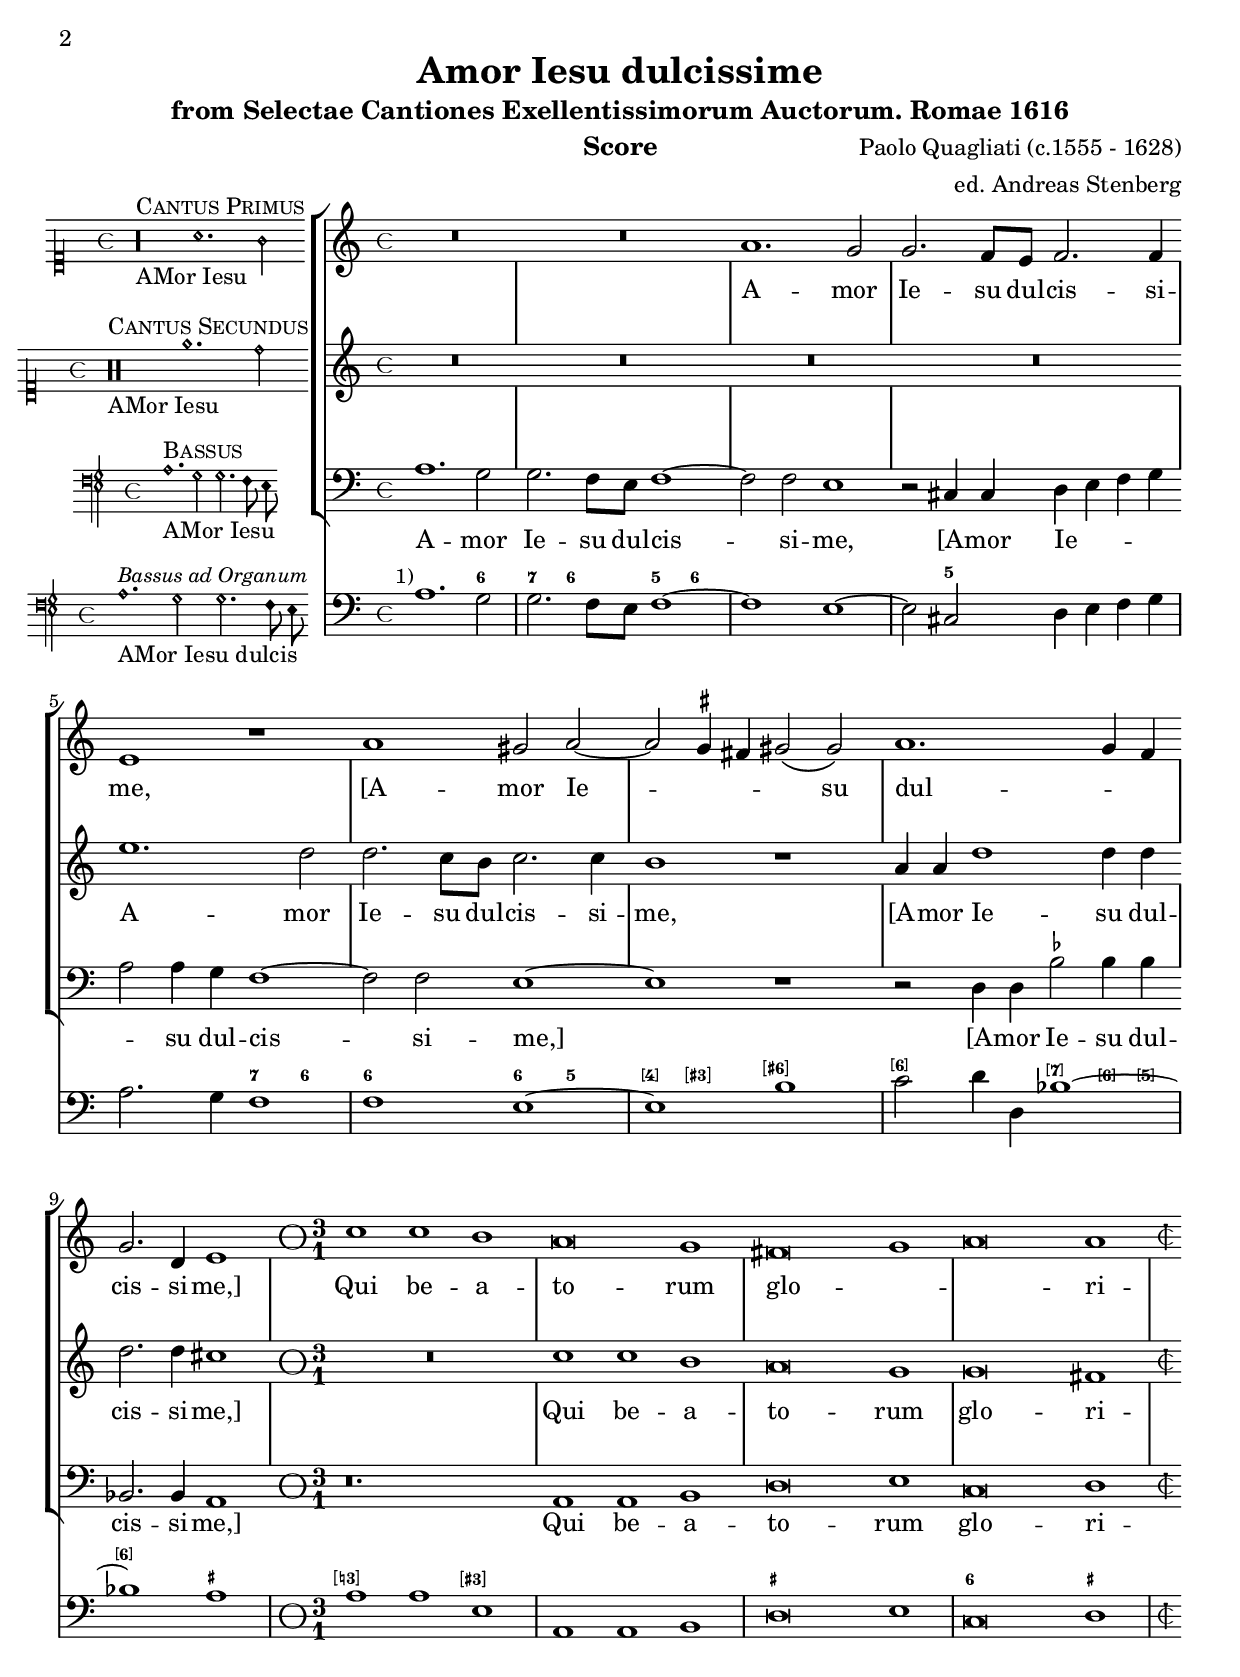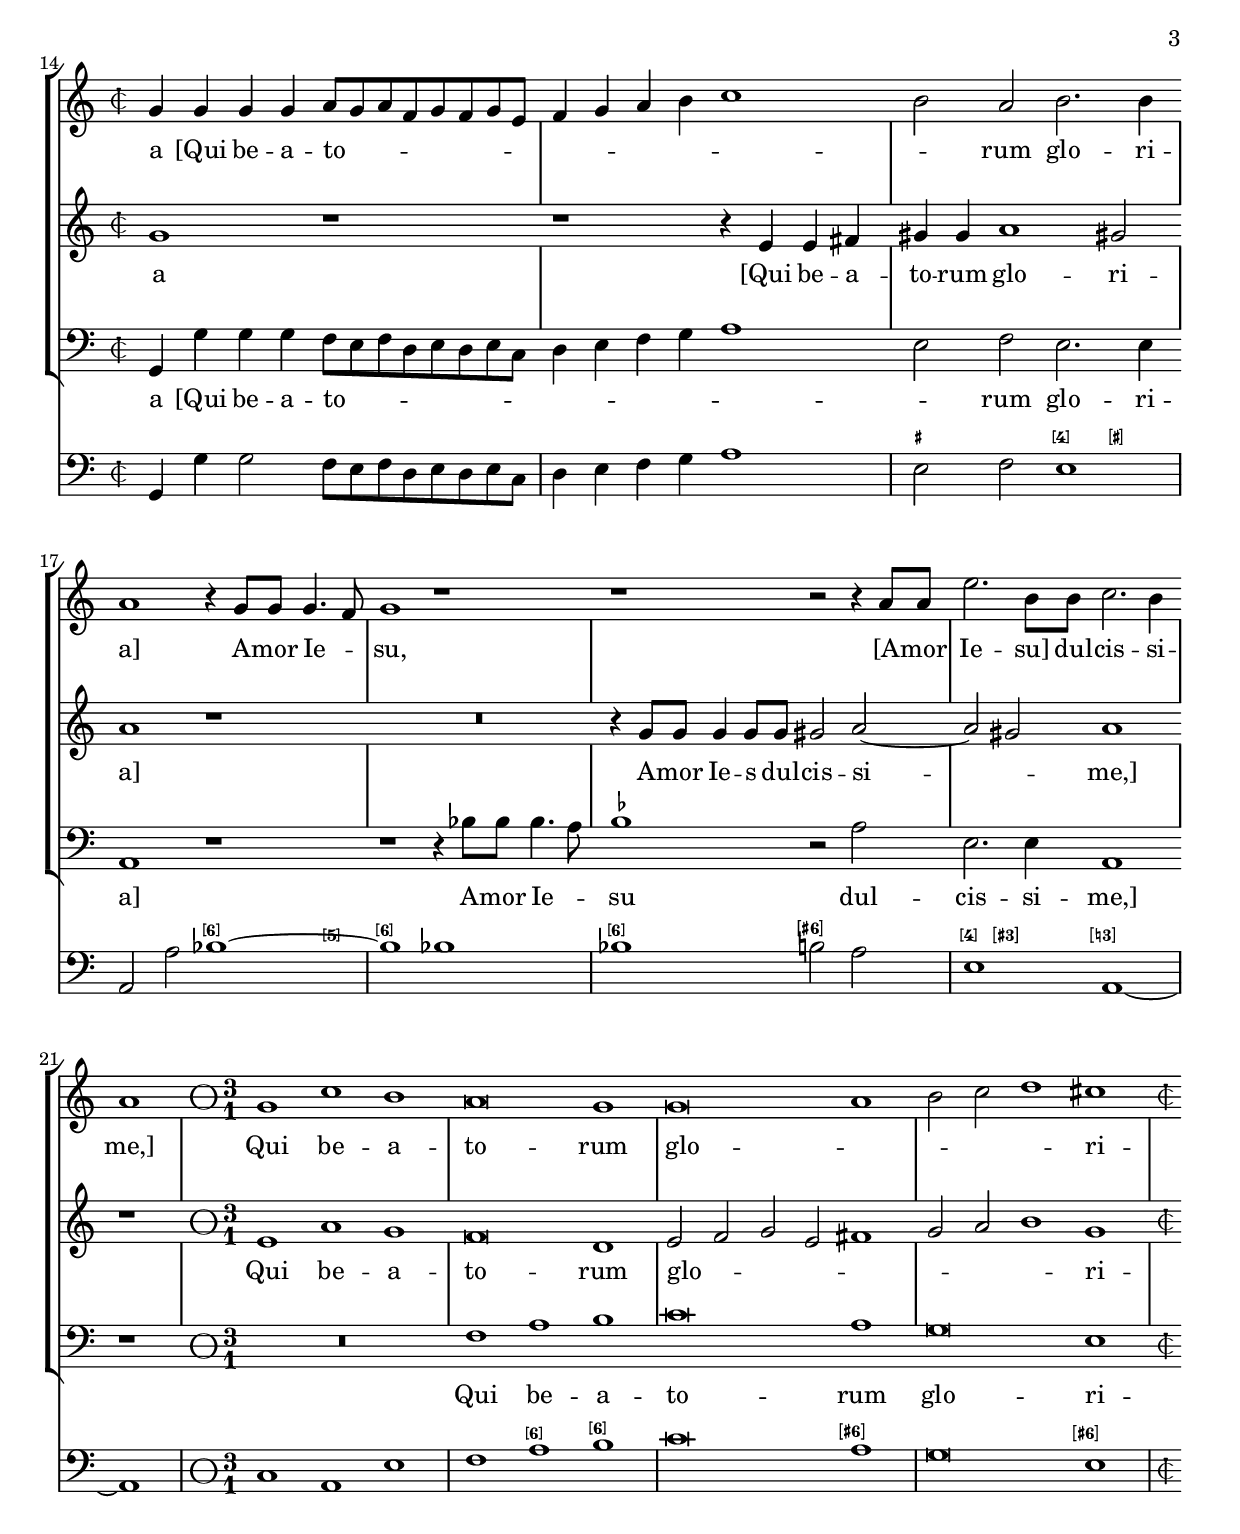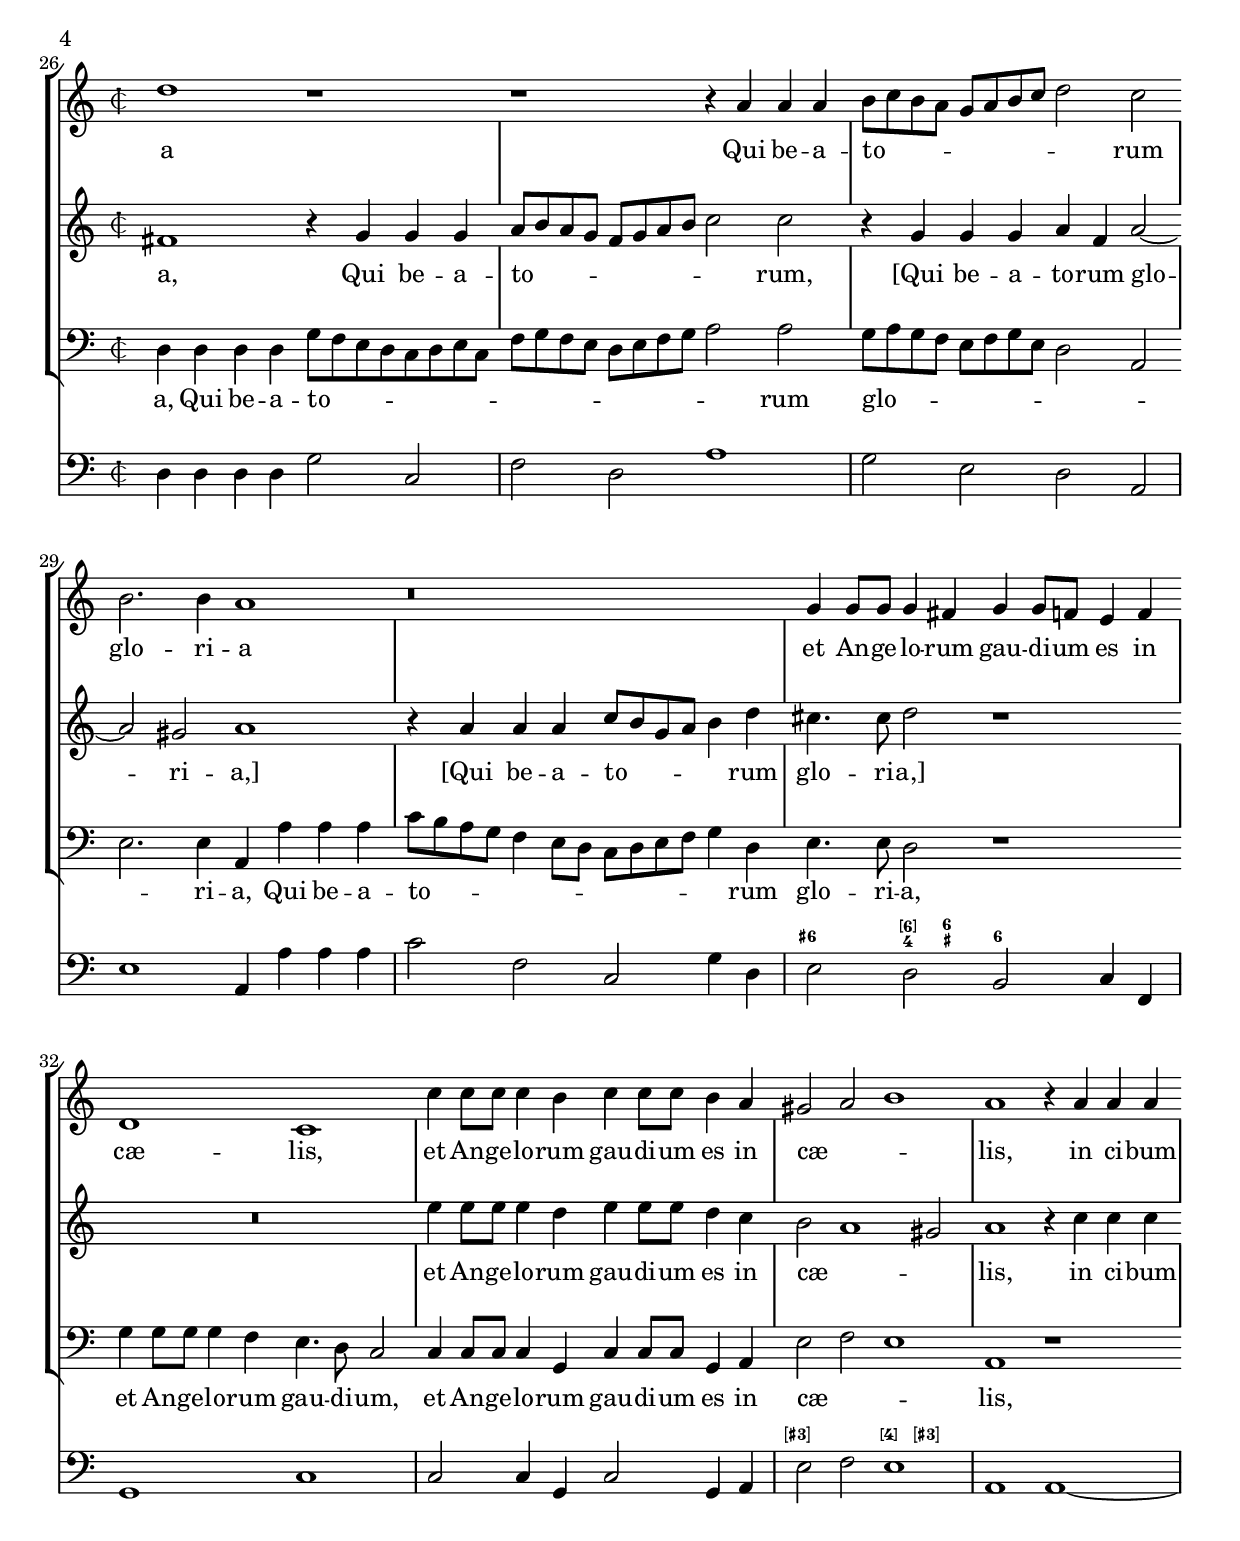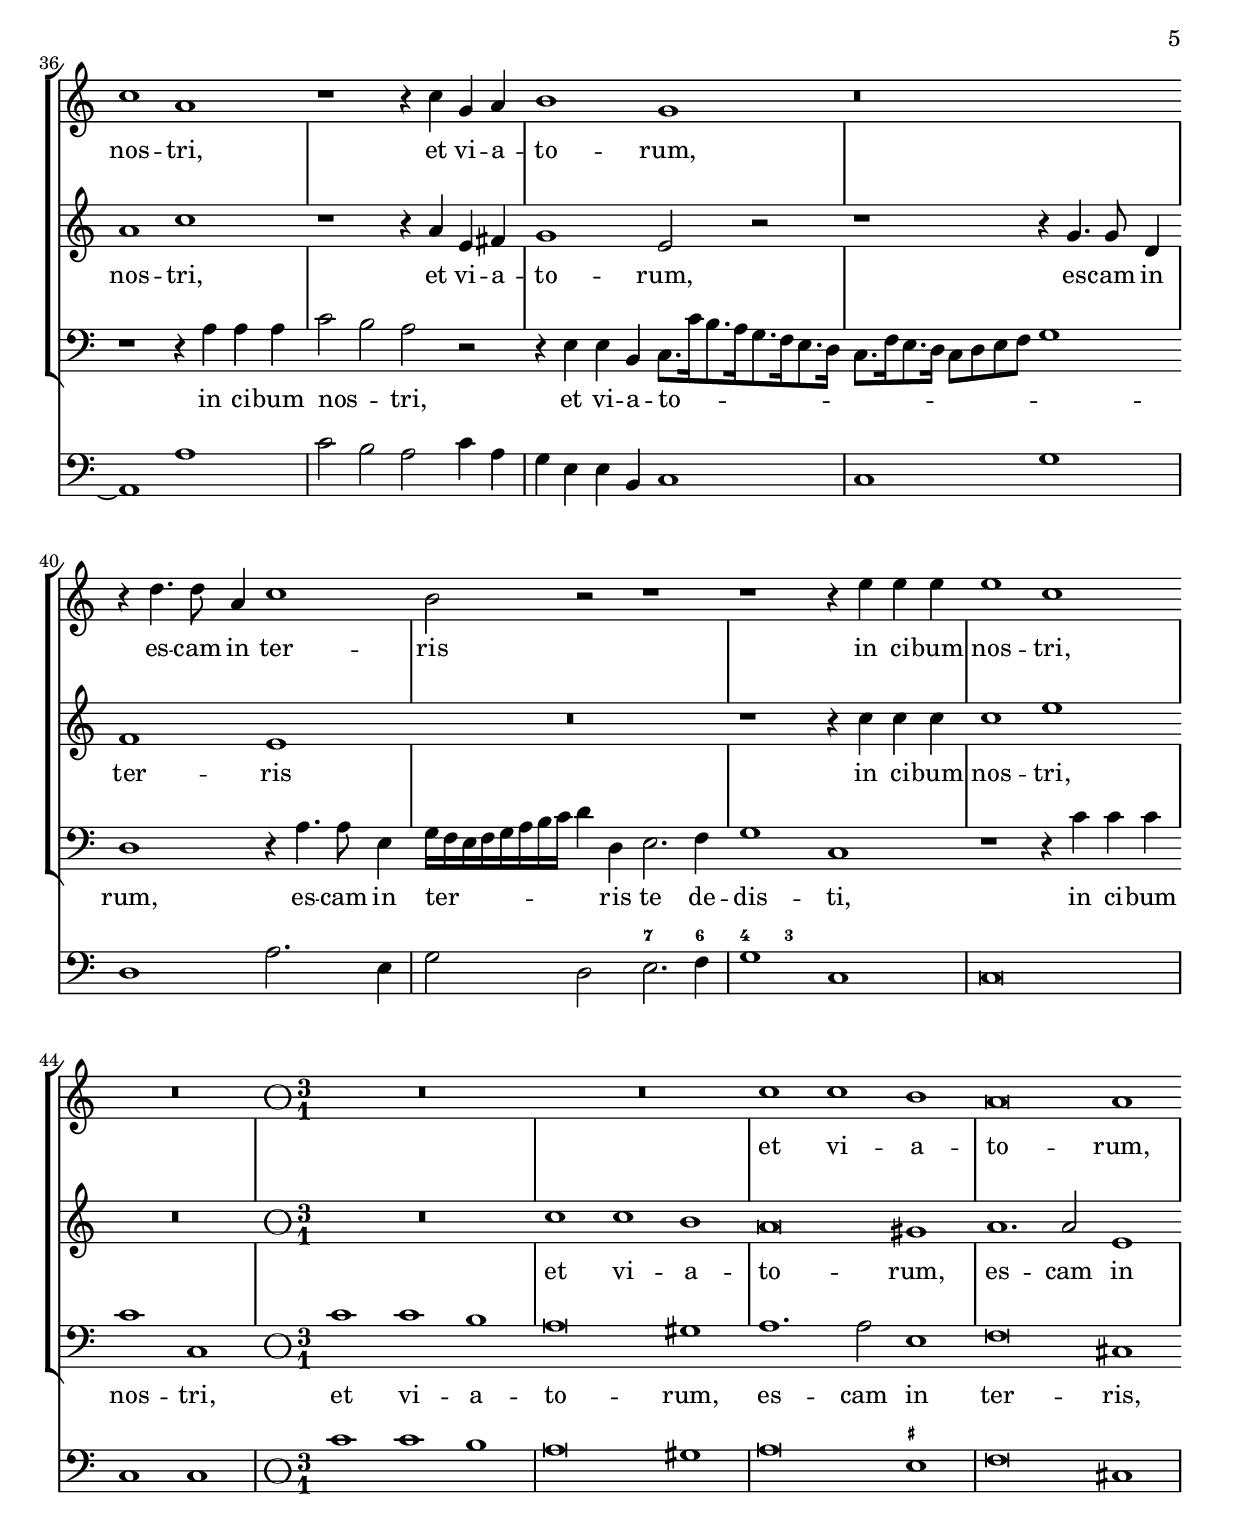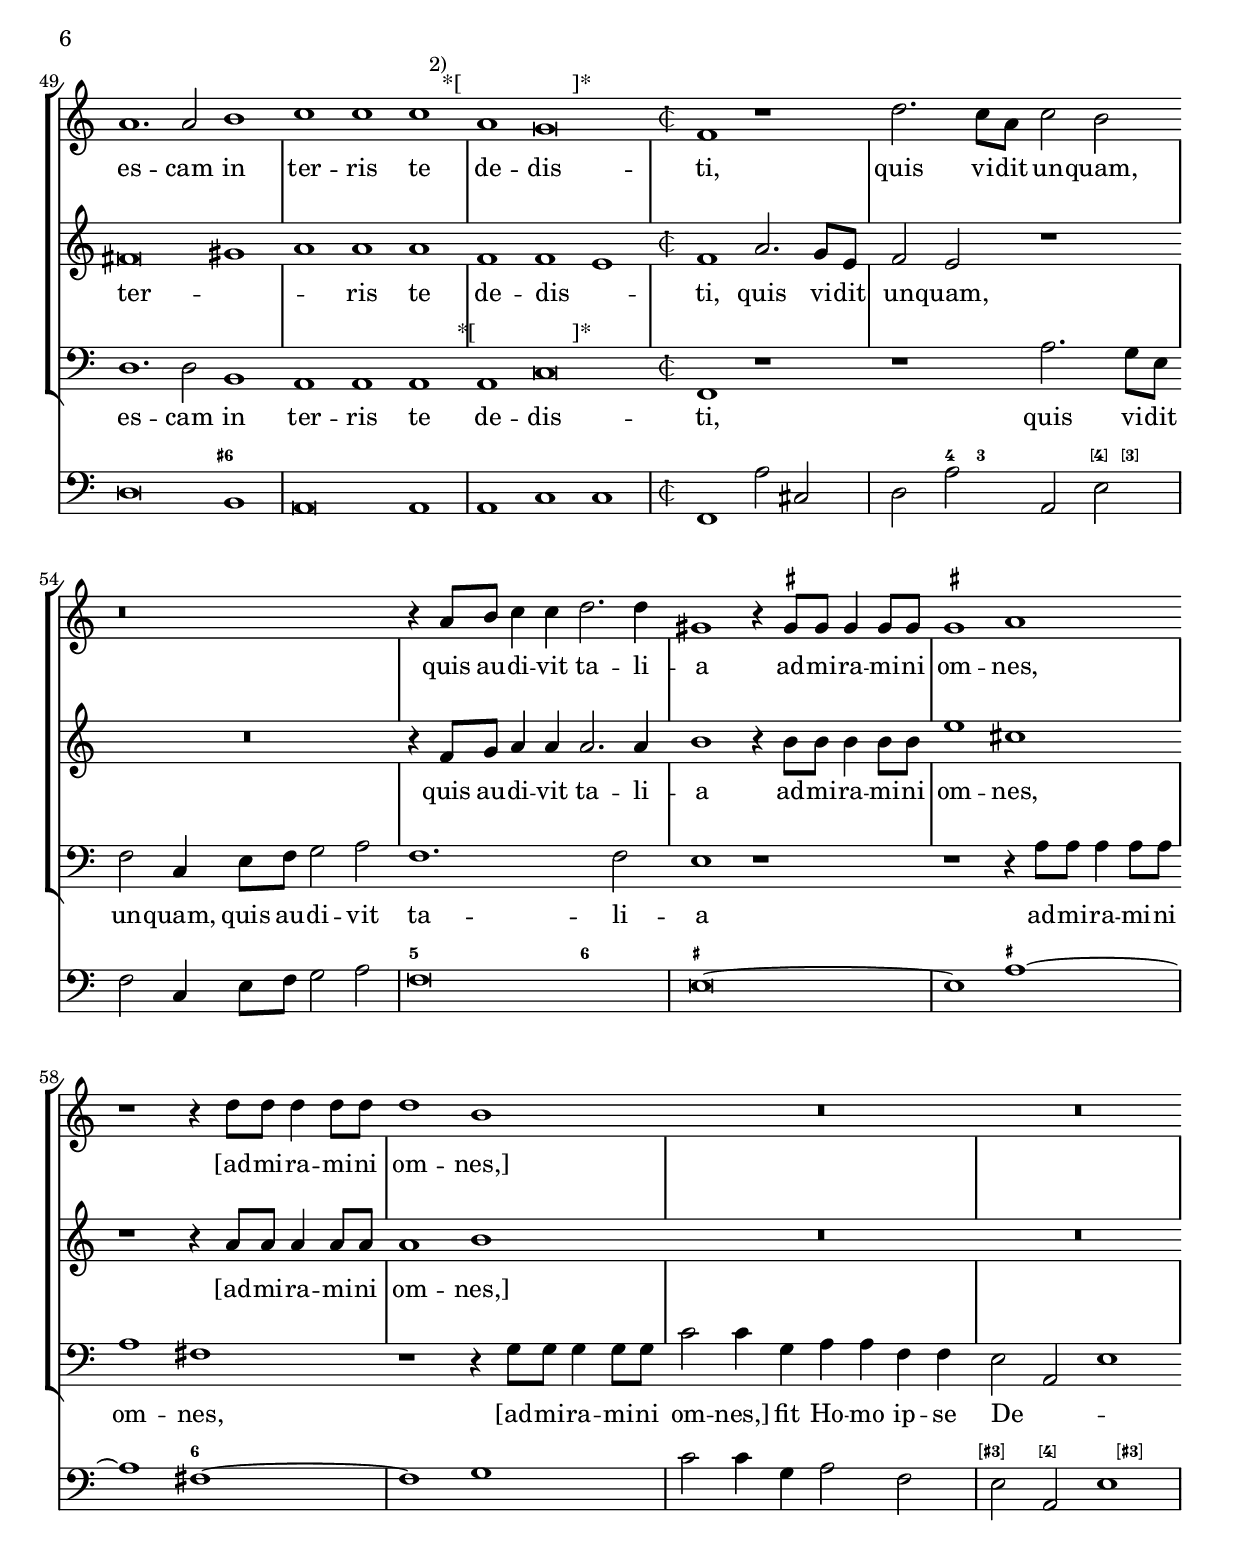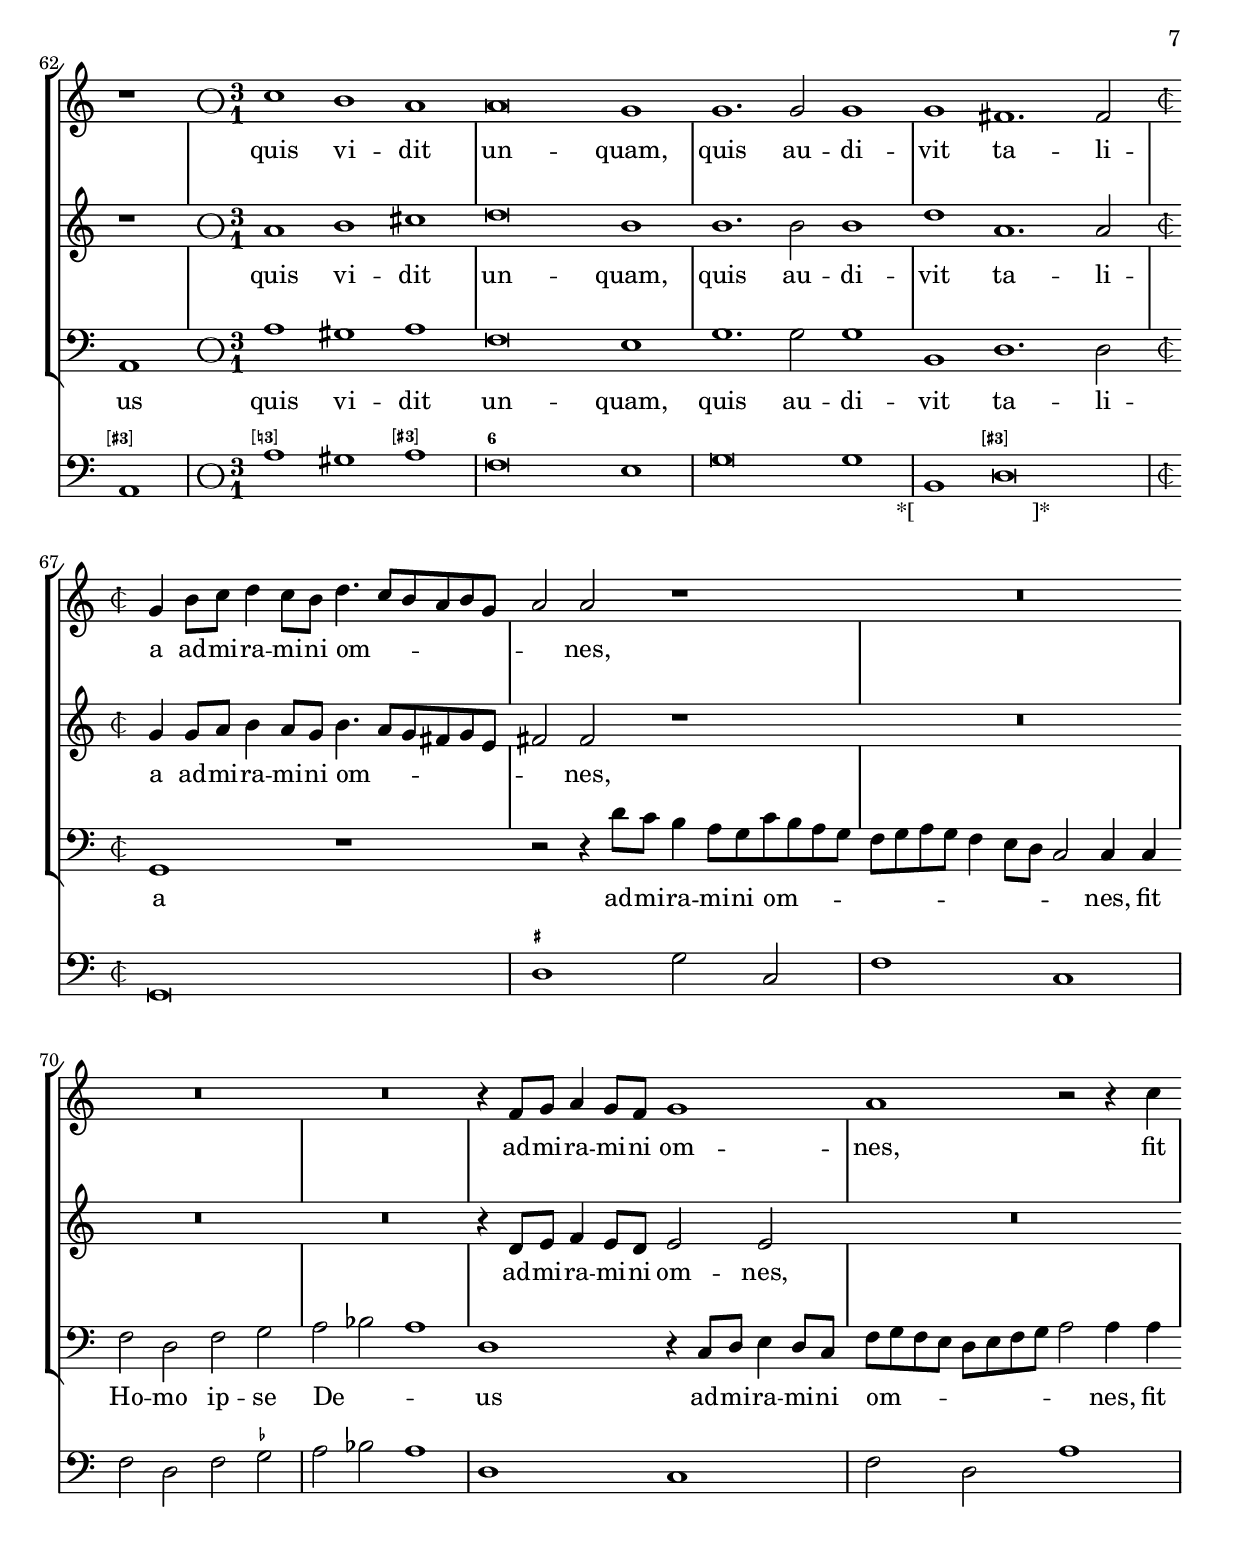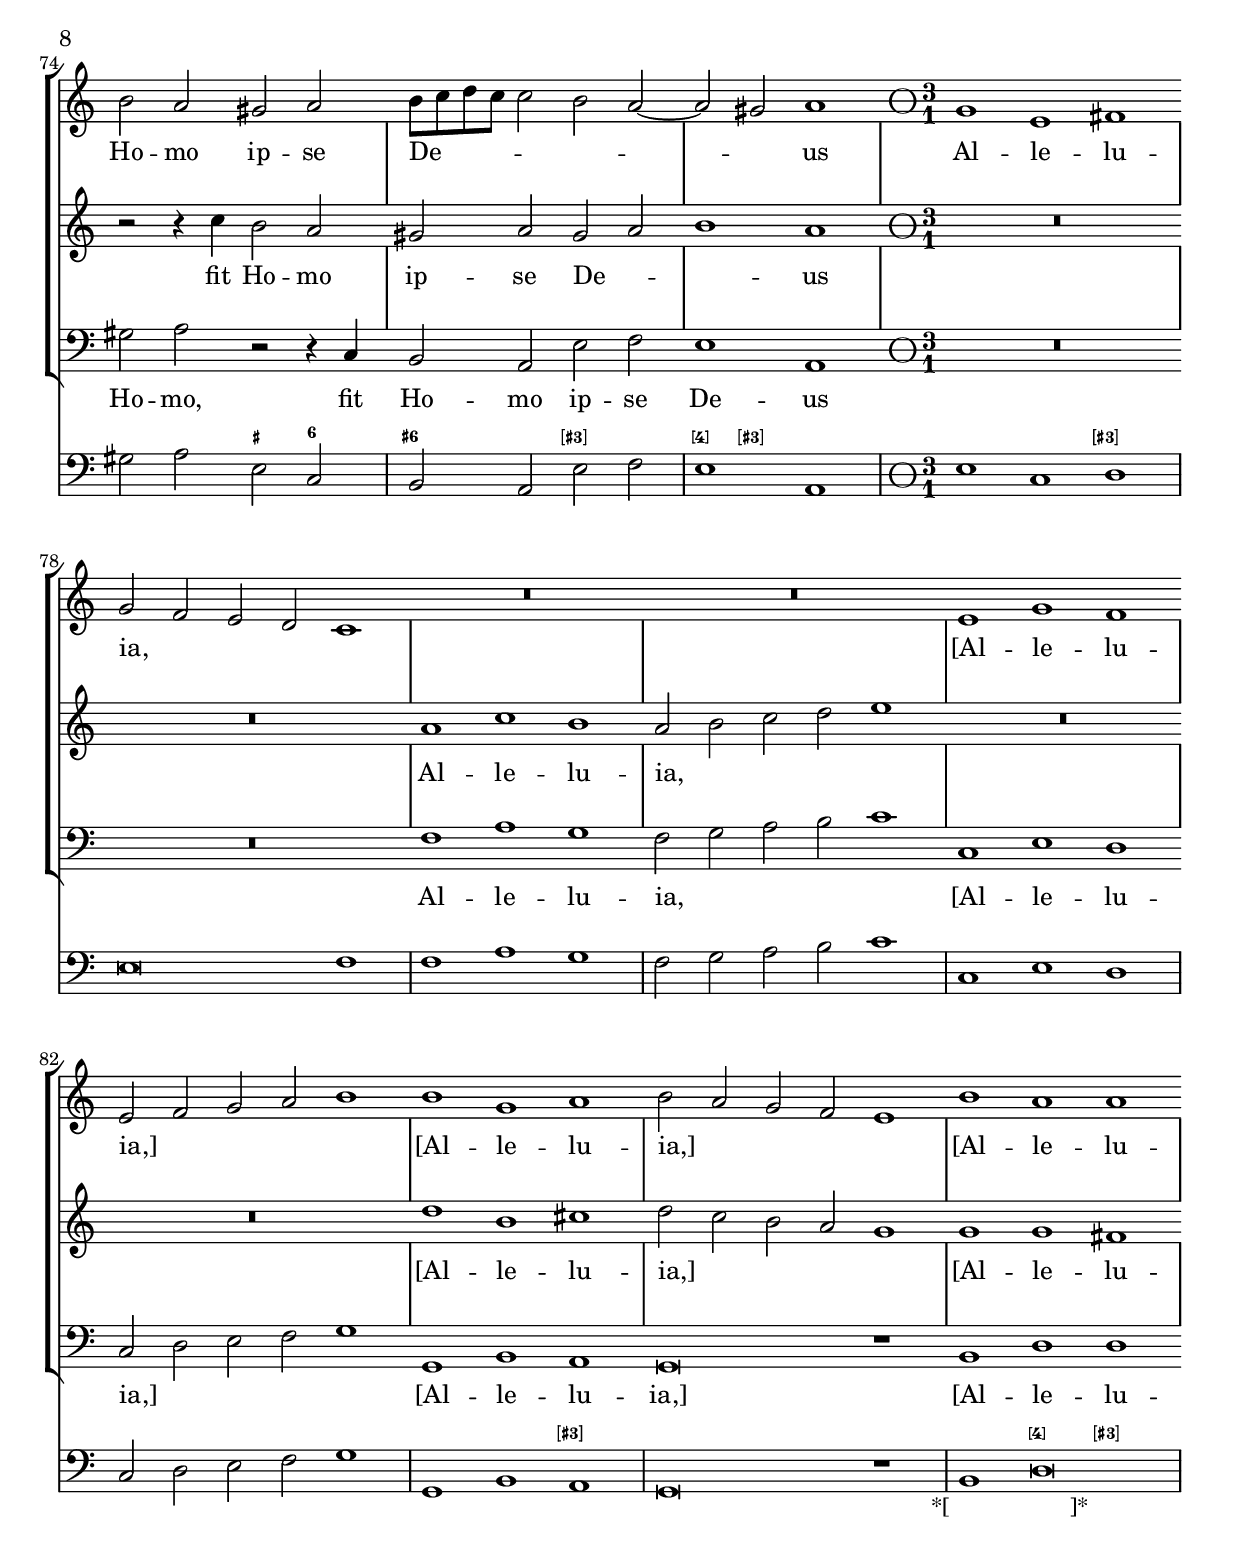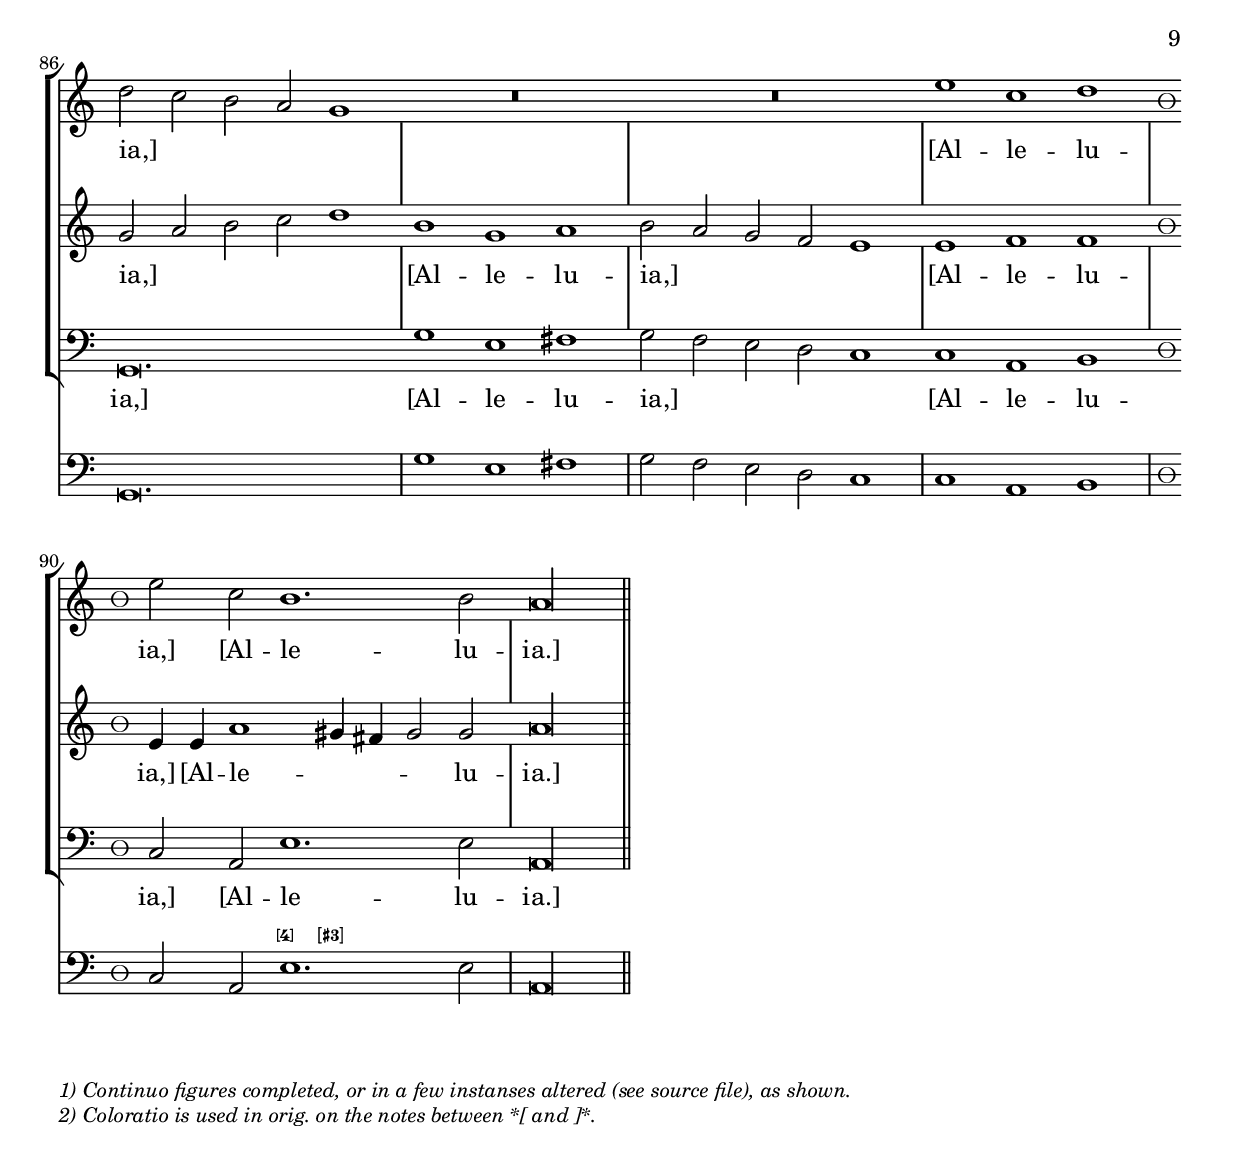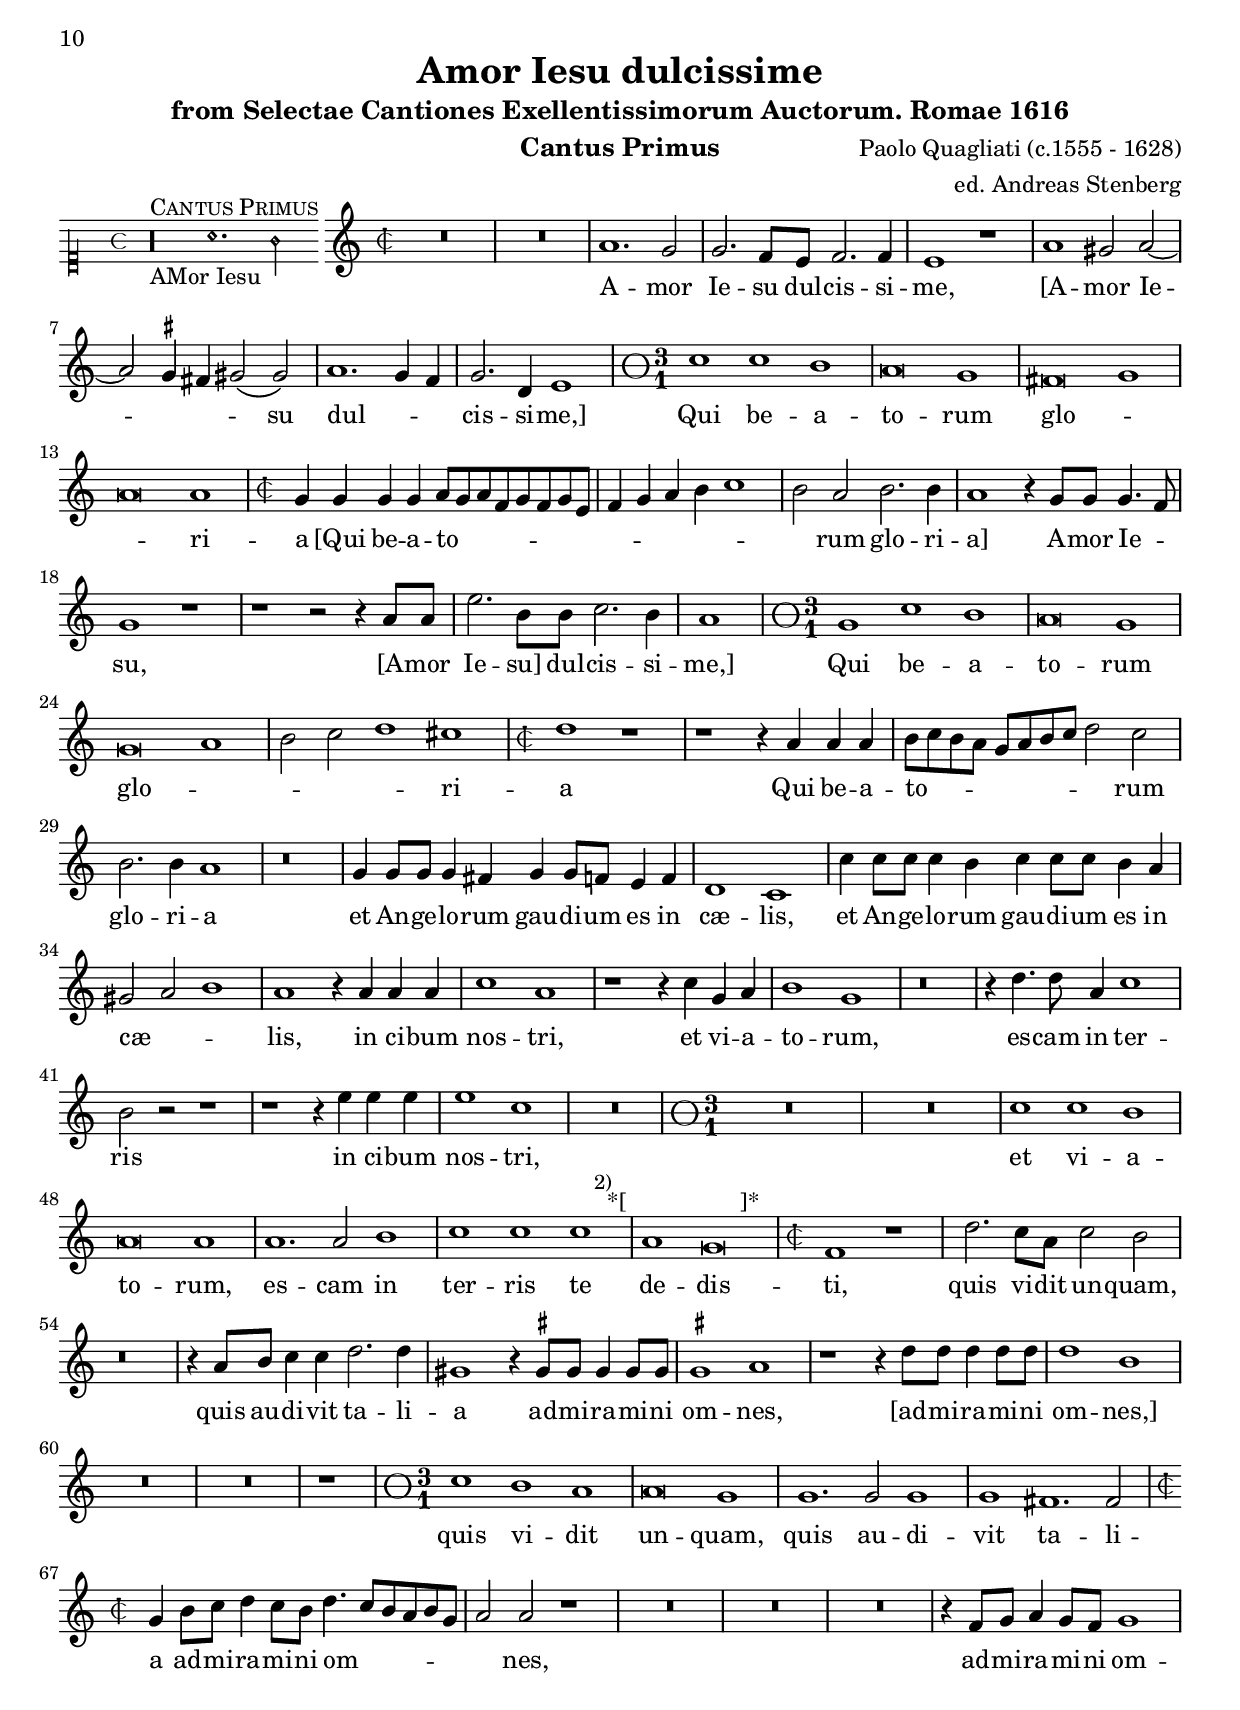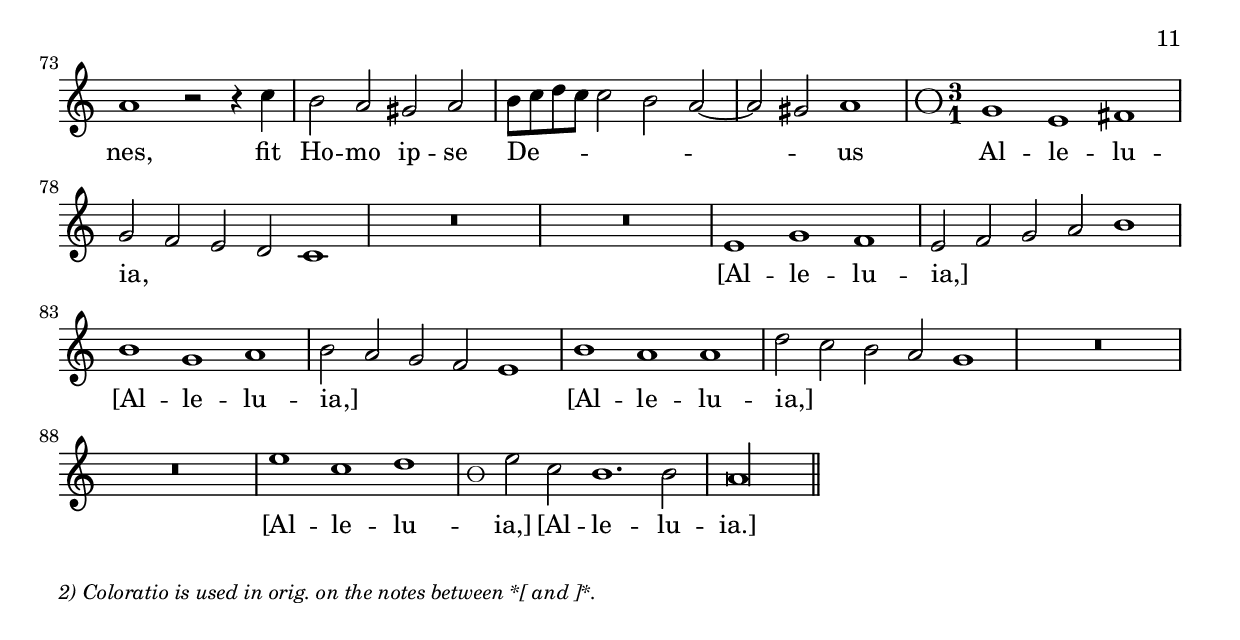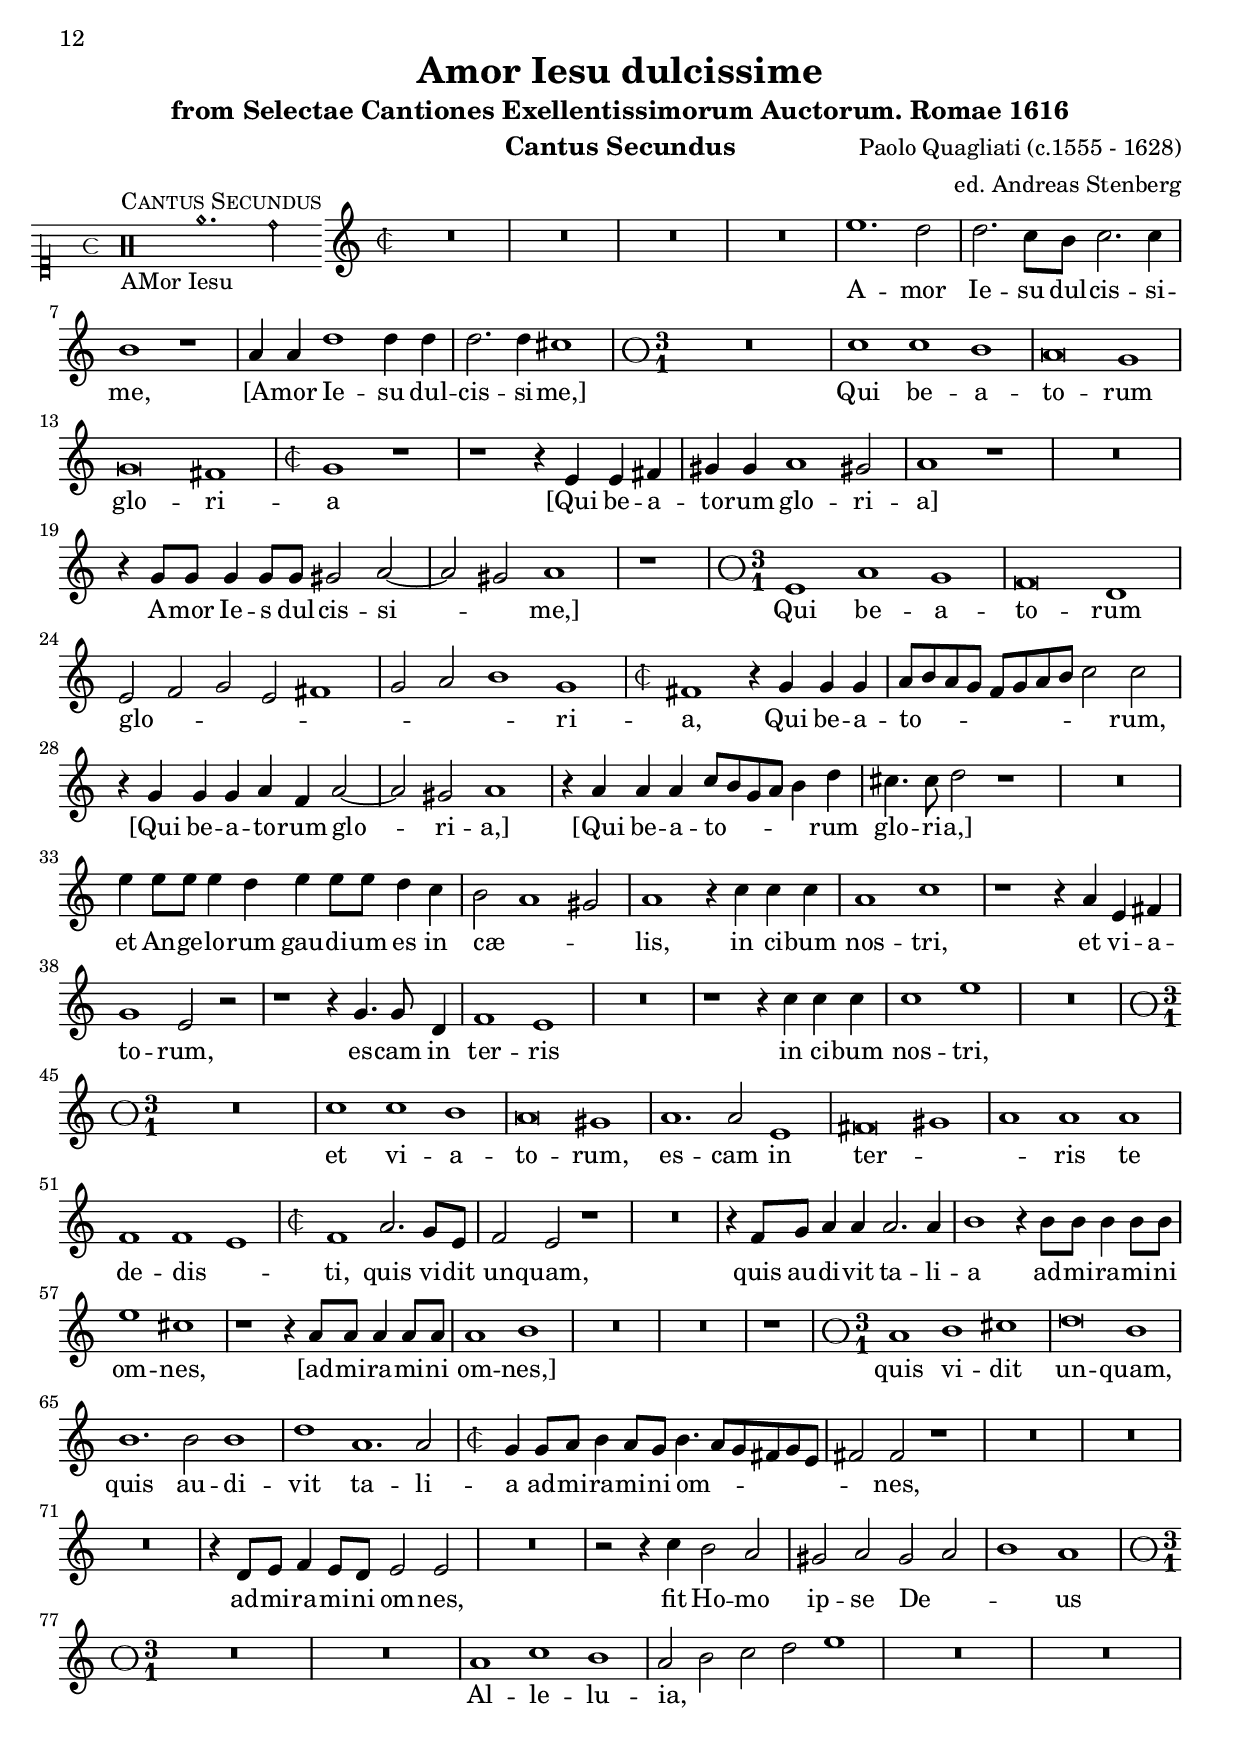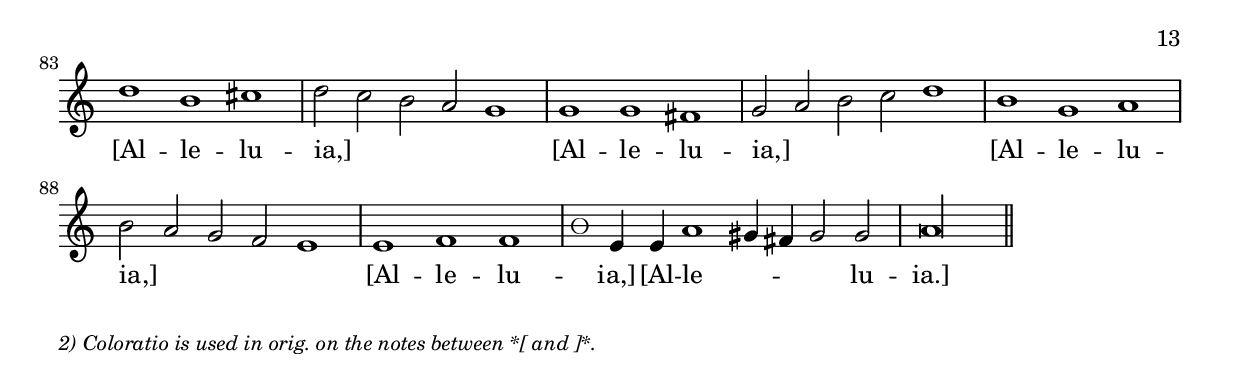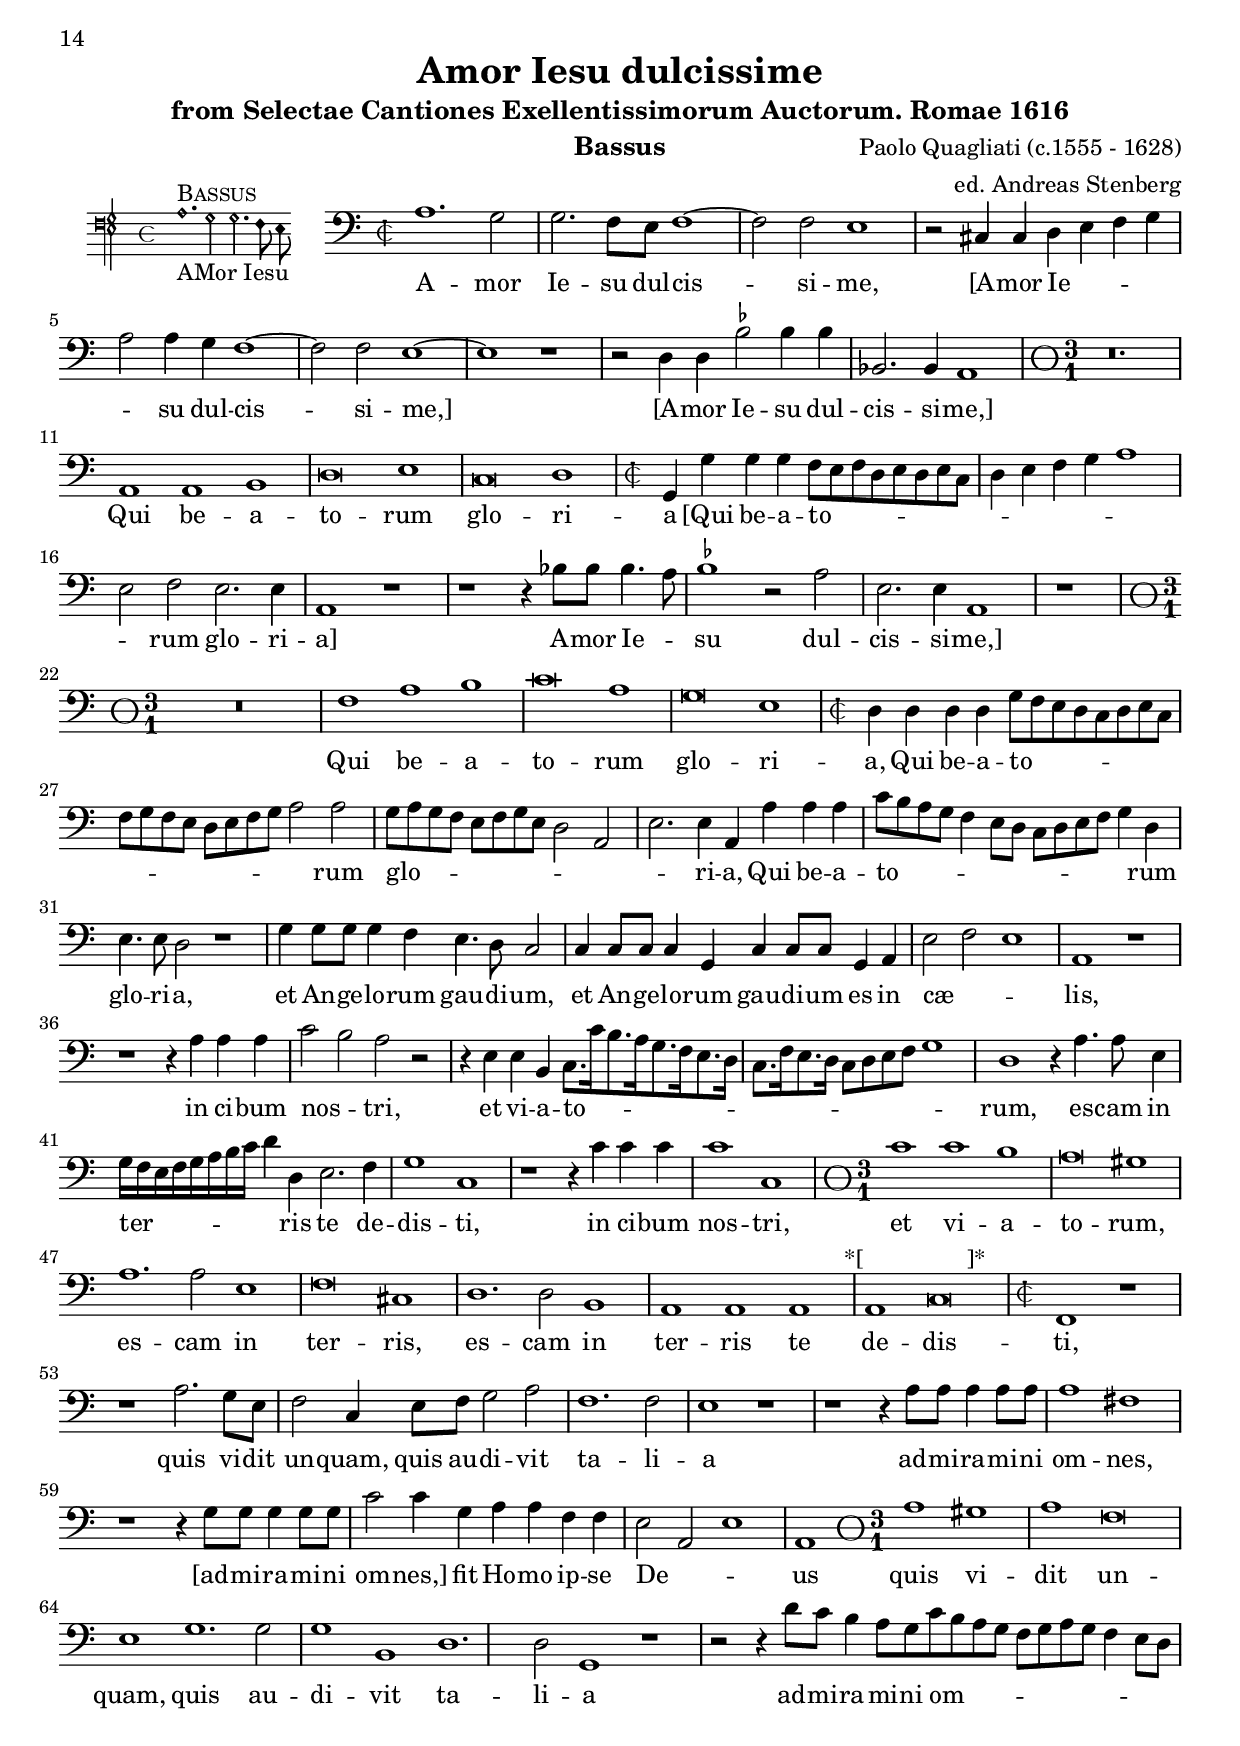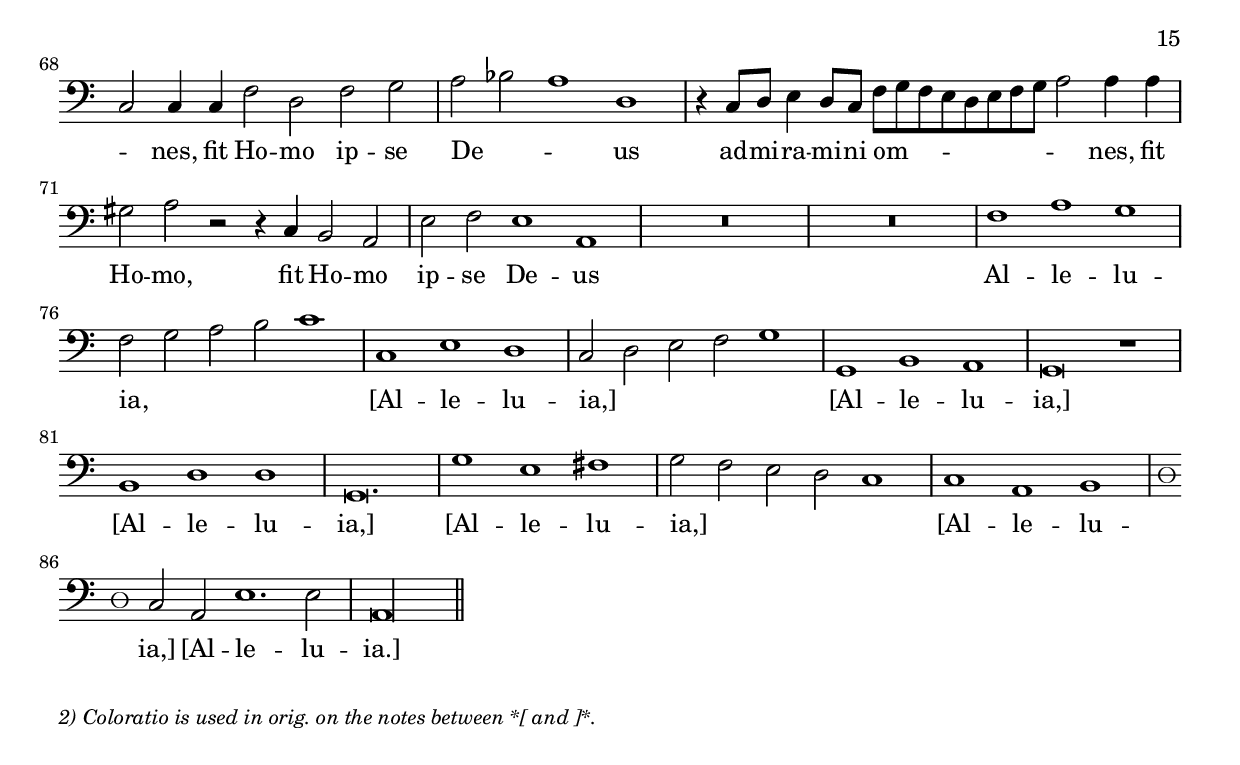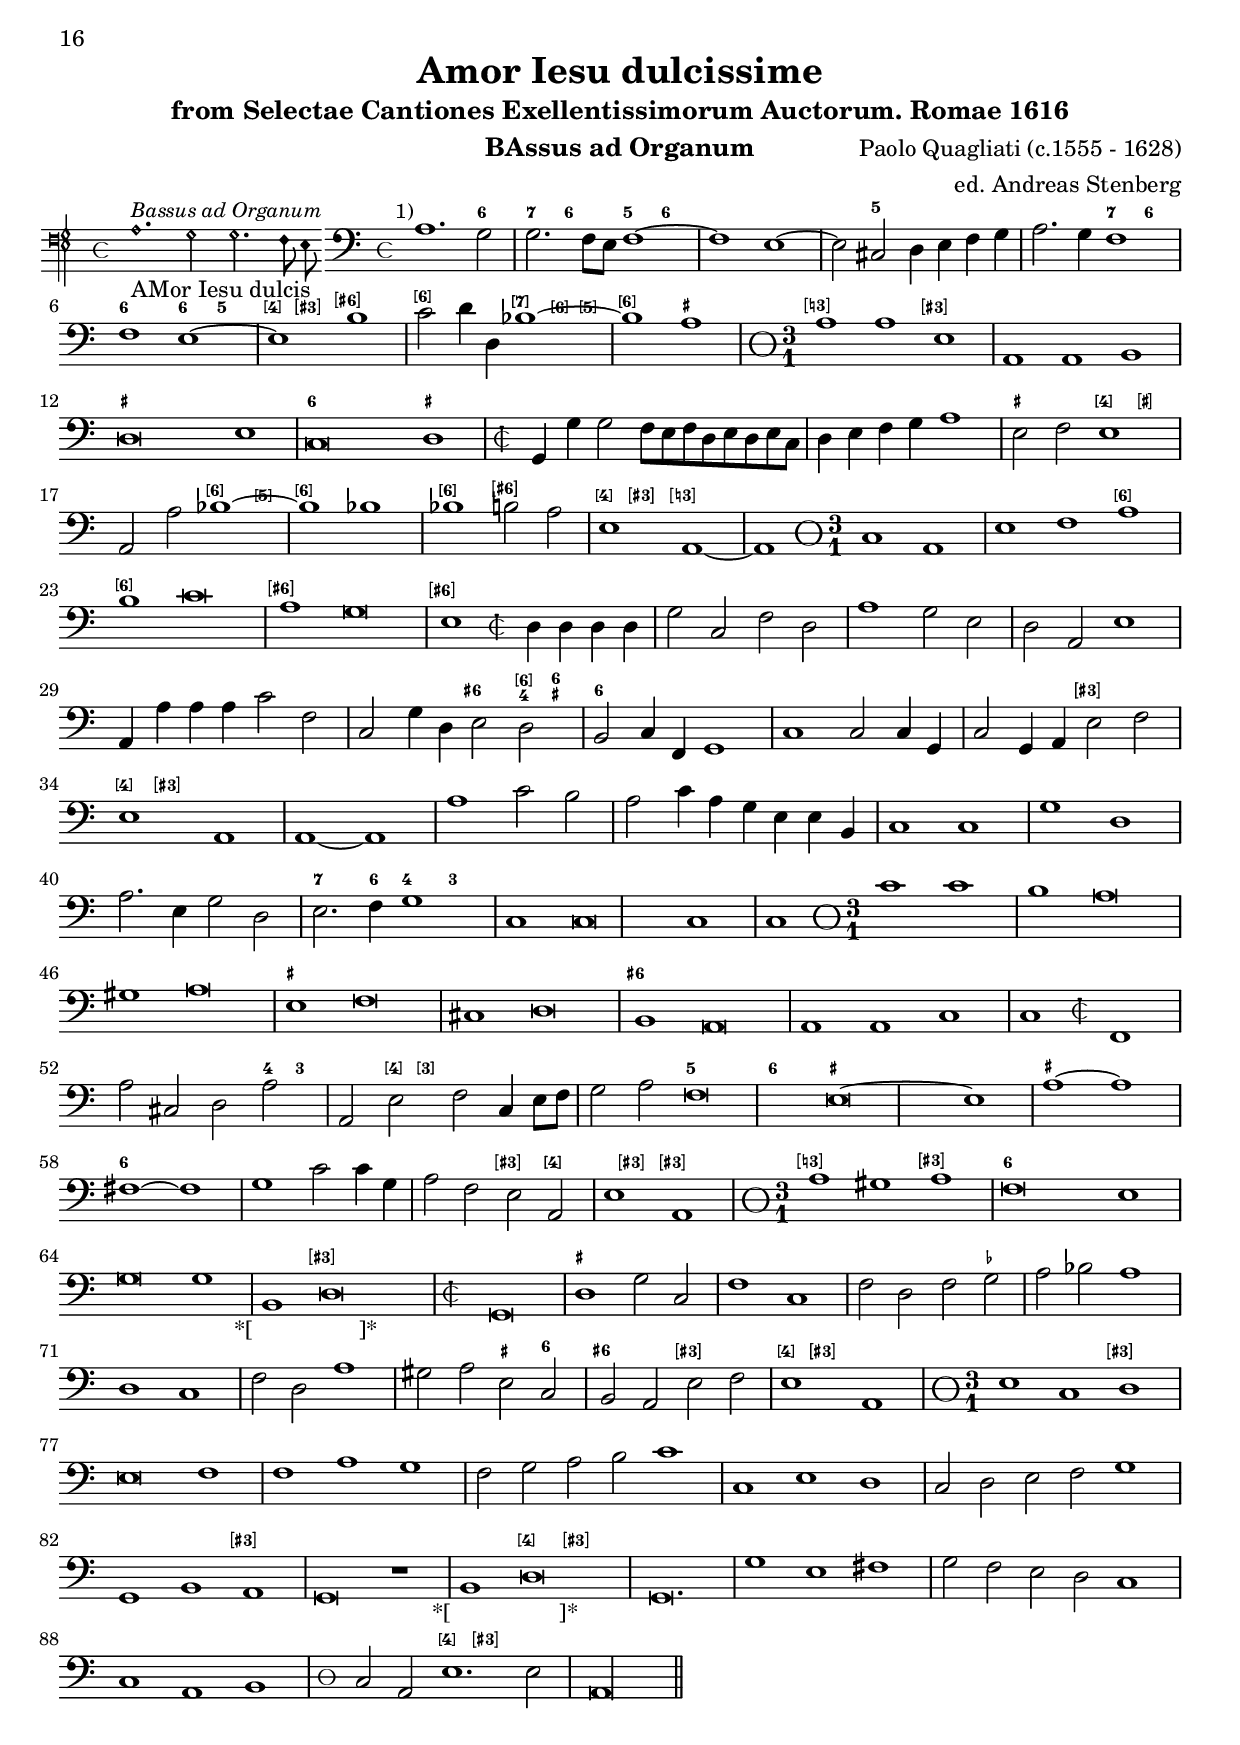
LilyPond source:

\version "2.18.0"
\include "deutsch.ly"
ficta = \once \set suggestAccidentals =##t
#(define ((double-time-signature glyph a b) grob)
   (grob-interpret-markup grob
     (markup #:override '(baseline-skip . 2.5) #:number
       (#:line ((markup (#:fontsize 4 #:musicglyph glyph))
                (#:fontsize -1 #:column (a b)))))))
#(append! supported-clefs '(("mensural-f3" . ("clefs.mensural.f" 0 0))))

\header {
  title = \markup {
    \center-column {
      "Amor Iesu dulcissime"
      %      "Wann er zu nacht"
      %      \vspace #0.5
    }
  }
  subtitle = "from Selectae Cantiones Exellentissimorum Auctorum. Romae 1616"
  composer = "Paolo Quagliati (c.1555 - 1628)"
  arranger = "ed. Andreas Stenberg"
  poet = ""
  meter =""
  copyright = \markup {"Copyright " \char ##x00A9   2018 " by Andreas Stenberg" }
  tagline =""
}
global = {
  \key c \major
}
%% PDF 12
sopMusic = \relative c'' {

  \set Score.tempoHideNote = ##t
  \tempo 1 = 48
  \override Staff.TimeSignature.style = #'mensural
  \time 2/2
  \set Timing.measureLength = #(ly:make-moment 4/2)
  \tag #'Score {
    \override Staff.BarLine.transparent = ##t
  }
  \tag #'Parts  { \set Timing.defaultBarType = "!" }
  R\breve*2
  a1. g2
  g2. f8 e8 f2. f4
  e1 r1
  a1 gis2 a2~\melisma
  a2 \ficta gis4 fis4 gis!2\( \melismaEnd gis2\)
  a1.\melisma g4 f4\melismaEnd
  g2. d4 e1						%% end of first line in orig.
  \tempo \breve. = 48
  \once \override Score.TimeSignature.stencil =
  #(double-time-signature  "timesig.mensural32" "3" "1")
  \time 3/1
  c'1 c1 h1
  a\breve g1
  fis\breve\melisma g1
  a\breve\melismaEnd a1
  \tempo 1 = 48
  \time 2/2
  \set Timing.measureLength = #(ly:make-moment 4/2)
  g4 g4 g4 g4 a8\melisma g8 a8 f8 g8 f8 g8 e8
  f4 g4 a4 h4 c1					%% end of second line and first page
  h2\melismaEnd a2 h2. h4
  a1 r4 g8 g8 g4.\melisma f8\melismaEnd
  g1 r1
  r1 r2 r4 a8 a8
  e'2. h8 h8  c2. h4
  \set Timing.measureLength = #(ly:make-moment 2/2)
  a1
  \tempo \breve. = 48
  \once \override Score.TimeSignature.stencil =
  #(double-time-signature  "timesig.mensural32" "3" "1")
  \time 3/1
  g1 c1 h1						%% end of third line (first on second page)
  a\breve g1
  g\breve\melisma a1
  h2 c2 d1\melismaEnd cis1
  \tempo 1 = 48
  \time 2/2
  \set Timing.measureLength = #(ly:make-moment 4/2)
  d1 r1
  r1 r4 a4 a4 a4
  h8\melisma c8 h8 a8 g8 a8 h8 c8 d2\melismaEnd c2
  h2. h4 a1
  r\breve						%% end o ffourth line
  g4 g8 g8 g4 fis4 g4 g8 f8 e4 f4
  d1 c1
  c'4 c8 c8 c4 h4 c4 c8 c8 h4 a4
  gis2\melisma a2 h1\melismaEnd
  a1							%% end of fifth line
  r4 a4 a4 a4
  c1 a1
  r1 r4 c4 g4 a4
  h1 g1
  r\breve
  r4 d'4. d8 a4 c1
  h2 r2 r1
  r1 r4 e4 e4 e4
  e1 c1							%% end of sixth line
  R\breve
  \tempo \breve. = 48
  \once \override Score.TimeSignature.stencil =
  #(double-time-signature  "timesig.mensural32" "3" "1")
  \time 3/1
  R\breve.*2
  c1 c1 h1
  a\breve  a1
  a1. a2 h1
  c1 c1 c1
  a1^\markup { \halign #2 \column { \halign #0.5 \raise #-1.2 \small "2)"  "*[" }} g\breve^\markup { \halign #-5 "]*" }
  \tempo 1 = 48
  \time 2/2
  \set Timing.measureLength = #(ly:make-moment 4/2)
  f1 r1
  d'2. c8 a8 c2 h2
  r\breve						%% end of sewenth line
  r4 a8 h8 c4 c4 d2. d4
  gis,1 r4 \ficta gis!8 gis8 gis4 gis8 gis8
  \ficta gis1 a1
  r1 r4 d8 d8 d4 d8 d8
  d1 h1
  R\breve*2
  \set Timing.measureLength = #(ly:make-moment 2/2)
  r1
  \tempo \breve. = 48
  \once \override Score.TimeSignature.stencil =
  #(double-time-signature  "timesig.mensural32" "3" "1")
  \time 3/1
  c1 h1 a1						%% end of eight line
  a\breve g1
  g1. g2 g1
  g1 fis1. fis2
  \tempo 1 = 48
  \time 2/2
  \set Timing.measureLength = #(ly:make-moment 4/2)
  g4 h8 c8 d4 c8 h8 d4.\melisma c8 h8 a8 h8 g8
  a2\melismaEnd a2 r1
  R\breve*3
  r4 f8 g8 a4 g8 f8					%% end of nineth line
  g1
  a1 r2 r4 c4
  h2 a2 gis2 a2
  h8\melisma c8 d8 c8 c2 h2 a2~
  a2 gis2\melismaEnd a1
  \tempo \breve. = 48
  \once \override Score.TimeSignature.stencil =
  #(double-time-signature  "timesig.mensural32" "3" "1")
  \time 3/1
  g1 e1 fis1
  g2\melisma f2 e2 d2 c1\melismaEnd
  R\breve.*2
  e1 g1 f1						%% end of tenth line and second line
  e2\melisma f2 g2 a2 h1\melismaEnd
  h1 g1 a1
  h2\melisma a2 g2 f2 e1\melismaEnd
  h'1 a1 a1
  d2\melisma c2 h2 a2 g1\melismaEnd
  R\breve.*2
  e'1 c1 d1
  \tempo 1 = 48
  \time 3/2
  \set Timing.measureLength = #(ly:make-moment 6/2)
  e2 c2 h1. h2
  \cadenzaOn
  a\longa
  \revert Staff.BarLine.transparent
  \bar "||"
}
sopWords = \lyricmode {
  A -- mor Ie -- su dul -- cis -- si -- me,
  [A -- mor Ie -- su dul -- cis -- si -- me,]
  Qui be -- a -- to -- rum glo -- ri -- a
  [Qui be -- a -- to -- rum glo -- ri -- a]
  A -- mor Ie -- su,
  [A -- mor Ie -- su] dul -- cis -- si -- me,]
  Qui be -- a -- to -- rum glo -- ri -- a
  Qui be -- a -- to -- rum glo -- ri -- a
  et An -- ge -- lo -- rum gau -- di -- um es in cæ -- lis,
  et An -- ge -- lo -- rum gau -- di -- um es in cæ -- lis,
  in ci -- bum nos -- tri,
  et vi -- a -- to -- rum,
  es -- cam in ter -- ris
  in ci -- bum nos -- tri,
  et vi -- a -- to -- rum,
  es -- cam in ter -- ris te de -- dis -- ti,
  quis vi -- dit un -- quam,
  quis au -- di --  vit ta -- li -- a
  ad -- mi -- ra -- mi -- ni om -- nes,
  [ad -- mi -- ra -- mi -- ni om -- nes,]
  quis vi -- dit un -- quam,
  quis au -- di --  vit ta -- li -- a
  ad -- mi -- ra -- mi -- ni om -- nes,
  ad -- mi -- ra -- mi -- ni om -- nes,
  fit Ho -- mo ip -- se De -- us
  Al -- le -- lu -- ia,
  [Al -- le -- lu -- ia,]
  [Al -- le -- lu -- ia,]
  [Al -- le -- lu -- ia,]
  [Al -- le -- lu -- ia,]
  [Al -- le -- lu -- ia.]
}
%%PDF 28
tenorMusic = \relative c' {
  \clef "G"
  \set Score.tempoHideNote = ##t
  \override Staff.TimeSignature.style = #'mensural
  \time 2/2
  \set Timing.measureLength = #(ly:make-moment 4/2)
  \tag #'Score {
    \override Staff.BarLine.transparent = ##t
  }
  \tag #'Parts  { \set Timing.defaultBarType = "!" }
  R\breve*4
  e'1. d2
  d2. c8 h8 c2. c4
  h1 r1
  a4 a4 d1 d4 d4
  d2. d4 cis1
  \once \override Score.TimeSignature.stencil =
  #(double-time-signature  "timesig.mensural32" "3" "1")
  \time 3/1
  R\breve.
  c1 c1 h1						%% end of first line in orig
  a\breve g1
  g\breve fis1
  \time 2/2
  \set Timing.measureLength = #(ly:make-moment 4/2)
  g1 r1
  r1 r4 e4 e4 fis4
  gis4 gis4 a1 gis!2
  a1 r1
  R\breve
  r4 g8 g8 g4 g8 g8 gis2 a2~\melisma
  a2							%% end of second line
  gis2\melismaEnd a1
  \set Timing.measureLength = #(ly:make-moment 2/2)
  r1
  \once \override Score.TimeSignature.stencil =
  #(double-time-signature  "timesig.mensural32" "3" "1")
  \time 3/1
  e1 a1 g1
  f\breve d1
  e2\melisma f2 g2 e2 fis1
  g2 a2 h1\melismaEnd g1
  \time 2/2
  \set Timing.measureLength = #(ly:make-moment 4/2)
  fis1 r4 g4 g4 g4
  a8\melisma h8 a8 g8					%% end of third line
  f8 g8 a8 h8 c2\melismaEnd c2
  r4 g4 g4 g4 a4 f4 a2~
  a2 gis2 a1
  r4 a4 a4 a4 c8\melisma h8 g8 a8 h4\melismaEnd d4
  cis4. cis8 d2						%% end of fourth line and first page
  r1
  R\breve
  e4 e8 e8 e4 d4 e4 e8 e8 d4 c4
  h2\melisma a1 gis2\melismaEnd
  a1 r4 c4 c4 c4
  a1 c1
  r1 r4 a4 e4 fis4					%% end of fifth line (first on second page)
  g1 e2 r2
  r1 r4 g4. g8 d4
  f1 e1
  R\breve
  r1 r4 c'4 c4 c4
  c1 e1
  R\breve
  \once \override Score.TimeSignature.stencil =
  #(double-time-signature  "timesig.mensural32" "3" "1")
  \time 3/1
  R\breve.
  c1 c1 h1
  a\breve gis1						%% end of sixth line
  a1. a2 e1
  fis\breve\melisma gis1
  a1\melismaEnd a1 a1
  f1 f1\melisma e1\melismaEnd
  \time 2/2
  \set Timing.measureLength = #(ly:make-moment 4/2)
  f1 a2. g8 e8
  f2 e2 r1
  R\breve
  r4 f8 g8 a4 a4					%% end of sewenth line
  a2. a4
  h1 r4 h8 h8 h4 h8 h8
  e1 cis1
  r1 r4 a8 a8 a4 a8 a8
  a1 h1
  R\breve*2
  \set Timing.measureLength = #(ly:make-moment 2/2)
  r1
  \once \override Score.TimeSignature.stencil =
  #(double-time-signature  "timesig.mensural32" "3" "1")
  \time 3/1
  a1 h1 cis1						%% end of eight line
  d\breve
  h1
  h1. h2 h1
  d1 a1. a2
  \time 2/2
  \set Timing.measureLength = #(ly:make-moment 4/2)
  g4 g8 a8 h4 a8 g8  h4.\melisma a8 g8 fis8 g8 e8
  fis2\melismaEnd fis2 r1
  R\breve*3						%% end of nineth line
  r4 d8 e8 f4 e8 d8 e2 e2
  R\breve
  r2 r4 c'4 h2 a2
  gis2 a2 gis2\melisma a2
  h1\melismaEnd a1
  \once \override Score.TimeSignature.stencil =
  #(double-time-signature  "timesig.mensural32" "3" "1")
  \time 3/1
  R\breve.*2
  a1 c1 h1						%% end of tenth line
  a2\melisma h2 c2 d2 e1\melismaEnd
  R\breve.*2
  d1 h1 cis1
  d2\melisma c2 h2 a2 g1\melismaEnd
  g1 g1 fis1
  g2\melisma a2 h2 c2 d1\melismaEnd
  h1 g1 a1						%% end of eleventh line
  h2\melisma a2 g2 f2 e1\melismaEnd
  e1 f1 f1
  \time 3/2
  \set Timing.measureLength = #(ly:make-moment 6/2)
  e4 e4 a1\melisma gis4 fis4 gis2\melismaEnd gis2
  \cadenzaOn
  a\longa
  \bar "||"
  \revert Staff.BarLine.transparent
}
tenorWords = \lyricmode {
  A -- mor Ie -- su dul -- cis -- si -- me,
  [A -- mor Ie -- su dul -- cis -- si -- me,]
  Qui be -- a -- to -- rum glo -- ri -- a
  [Qui be -- a -- to -- rum glo -- ri -- a]
  A -- mor Ie -- s dul -- cis -- si -- me,]
  Qui be -- a -- to -- rum glo -- ri -- a,
  Qui be -- a -- to -- rum,
  [Qui be -- a -- to -- rum glo -- ri -- a,]
  [Qui be -- a -- to -- rum glo -- ri -- a,]
  et An -- ge -- lo -- rum gau -- di -- um es in cæ -- lis,
  in ci -- bum nos -- tri,
  et vi -- a -- to -- rum,
  es -- cam in ter -- ris
  in ci -- bum nos -- tri,
  et vi -- a -- to -- rum,
  es -- cam in ter -- ris te de -- dis -- ti,
  quis vi -- dit un -- quam,
  quis au -- di --  vit ta -- li -- a
  ad -- mi -- ra -- mi -- ni om -- nes,
  [ad -- mi -- ra -- mi -- ni om -- nes,]
  quis vi -- dit un -- quam,
  quis au -- di --  vit ta -- li -- a
  ad -- mi -- ra -- mi -- ni om -- nes,
  ad -- mi -- ra -- mi -- ni om -- nes,
  fit Ho -- mo ip -- se De -- us
  Al -- le -- lu -- ia,
  [Al -- le -- lu -- ia,]
  [Al -- le -- lu -- ia,]
  [Al -- le -- lu -- ia,]
  [Al -- le -- lu -- ia,]
  [Al -- le -- lu -- ia.]
}
%% PDF 44
bassMusic = \relative c {
  \set Score.tempoHideNote = ##t
  \override Staff.TimeSignature.style = #'mensural
  \time 2/2
  \set Timing.measureLength = #(ly:make-moment 4/2)
  \tag #'Score {
    \override Staff.BarLine.transparent = ##t
  }
  \tag #'Parts  { \set Timing.defaultBarType = "!" }
  a'1. g2
  g2. f8 e8 f1~
  f2 f2 e1
  r2 cis4 cis4 d4\melisma e4 f4 g4
  a2\melismaEnd a4 g4 f1~
  f2 f2 e1~
  e1 r1							%% end of first line in orig.
  r2 d4 d4 \ficta b'2 b4 b4
  b,2. b4 a1
  \once \override Score.TimeSignature.stencil =
  #(double-time-signature  "timesig.mensural32" "3" "1")
  \time 3/1
  r\breve.
  a1 a1 h1
  d\breve e1
  c\breve d1
  \time 2/2
  \set Timing.measureLength = #(ly:make-moment 4/2)
  g,4 g'4 g4 g4 f8\melisma e8 f8 d8			%% end of second line
  e8 d8 e8 c8
  d4 e4 f4 g4 a1
  e2\melismaEnd f2 e2. e4
  a,1 r1
  r1 r4 b'8 b8 b4.\melisma a8\melismaEnd
  \ficta b1 r2 a2
  e2. e4 a,1
  \set Timing.measureLength = #(ly:make-moment 2/2)
  r1							%% end of third line
  \once \override Score.TimeSignature.stencil =
  #(double-time-signature  "timesig.mensural32" "3" "1")
  \time 3/1
  R\breve.
  f'1 a1 h1
  c\breve  a1
  g\breve e1
  \time 2/2
  \set Timing.measureLength = #(ly:make-moment 4/2)
  d4 d4 d4 d4 g8\melisma f8 e8 d8 c8 d8 e8 c8
  f8 g8 f8 e8 d8 e8 f8 g8				%% end of fourth line
  a2\melismaEnd a2
  g8\melisma a8 g8 f8 e8 f8 g8 e8 d2 a2
  e'2.\melismaEnd e4 a,4 a'4 a4 a4
  c8\melisma h8 a8 g8 f4 e8 d8 c8 d8 e8 f8		%% end of fifth line
  g4\melismaEnd d4
  e4. e8 d2  r1
  g4 g8 g8 g4 f4 e4. d8 c2
  c4 c8 c8 c4 g4 c4 c8 c8 g4 a4
  e'2\melisma f2 					%% end of sixth line
  e1\melismaEnd
  a,1 r1
  r1 r4 a'4 a4 a4
  c2\melisma h2\melismaEnd a2 r2
  r4 e4 e4 h4 c8.\melisma c'16 h8. a16 g8. f16 e8. d16
  c8. f16 e8. d16 					%% end of sewenth line
  c8 d8 e8 f8 g1\melismaEnd
  d1 r4 a'4. a8 e4
  g16\melisma f16 e16 f16 g16 a16 h16 c16 d4\melismaEnd d,4e2. f4
  g1 c,1
  r1 r4 c'4 c4 c4
  c1							%% end of eight line and first page
  c,1
  \once \override Score.TimeSignature.stencil =
  #(double-time-signature  "timesig.mensural32" "3" "1")
  \time 3/1
  c'1 c1 h1
  a\breve gis1
  a1. a2 e1
  f\breve cis1
  d1. d2 h1
  a1 a1 a1
  a1^\markup { \halign #1.2 "*[" } c\breve^\markup { \halign #-5 "]*" }
  \time 2/2
  \set Timing.measureLength = #(ly:make-moment 4/2)
  f,1 r1
  r1 a'2. g8 e8
  f2 c4 e8 f8 g2 a2
  f1. f2
  e1 r1
  r1 r4 a8 a8 a4 a8 a8
  a1 fis1
  r1
  r4 g8 g8 g4 g8 g8					%% end of Tenth line
  c2 c4 g4 a4 a4 f4 f4
  e2\melisma a,2 e'1\melismaEnd
  a,1
  \once \override Score.TimeSignature.stencil =
  #(double-time-signature  "timesig.mensural32" "3" "1")
  \time 3/1
  a'1 gis1 a1
  f\breve e1
  g1. g2 g1
  h,1 d1. d2						%% end of eleventh line
  g,1 r1
  r2 r4 d''8 c8 h4 a8 g8 c8\melisma h8 a8 g8
  f8 g8 a8 g8 f4 e8 d8 c2\melismaEnd c4 c4
  f2 d2 f2 g2						%% end of twelvt line
  a2\melisma b2 a1\melismaEnd
  d,1 r4 c8 d8 e4 d8 c8
  f8\melisma g8 f8e8 d8 e8 f8 g8 a2\melismaEnd a4 a4
  gis2 a2 r2 r4 c,4
  h2 a2							%% end of thirthinth line
  e'2 f2
  e1 a,1
  R\breve.*2
  f'1 a1 g1
  f2\melisma g2 a2  h2 c1\melismaEnd
  c,1 e1 d1
  c2\melisma d2 e2 f2 g1\melismaEnd
  g,1 h1 a1
  g\breve r1						%% end of fourthinth line
  h1 d1 d1
  g,\breve.
  g'1 e1 fis1
  g2\melisma f2 e2 d2 c1\melismaEnd
  c1 a1 h1
  \time 3/2
  \set Timing.measureLength = #(ly:make-moment 6/2)
  c2 a2 e'1. e2
  \cadenzaOn
  a,\longa
  \bar "||"
  \revert Staff.BarLine.transparent
}
bassWords = \lyricmode {
  A -- mor Ie -- su dul -- cis -- si -- me,
  [A -- mor Ie -- su dul -- cis -- si -- me,]
  [A -- mor Ie -- su dul -- cis -- si -- me,]
  Qui be -- a -- to -- rum glo -- ri -- a
  [Qui be -- a -- to -- rum glo -- ri -- a]
  A -- mor Ie -- su dul -- cis -- si -- me,]
  Qui be -- a -- to -- rum glo -- ri -- a,
  Qui be -- a -- to -- rum glo -- ri -- a,
  Qui be -- a -- to -- rum glo -- ri -- a,
  et An -- ge -- lo -- rum gau -- di -- um,
  et An -- ge -- lo -- rum gau -- di -- um es in cæ -- lis,
  in ci -- bum nos -- tri,
  et vi -- a -- to -- rum,
  es -- cam in ter -- ris te de -- dis -- ti,
  in ci -- bum nos -- tri,
  et vi -- a -- to -- rum,
  es -- cam in ter -- ris,
  es -- cam in ter -- ris te de -- dis -- ti,
  quis vi -- dit un -- quam,
  quis au -- di --  vit ta -- li -- a
  ad -- mi -- ra -- mi -- ni om -- nes,
  [ad -- mi -- ra -- mi -- ni om -- nes,]
  fit Ho -- mo ip -- se De -- us
  quis vi -- dit un -- quam,
  quis au -- di --  vit ta -- li -- a
  ad -- mi -- ra -- mi -- ni om -- nes,
  fit Ho -- mo ip -- se De -- us
  ad -- mi -- ra -- mi -- ni om -- nes,
  fit Ho -- mo,
  fit Ho -- mo ip -- se De -- us
  Al -- le -- lu -- ia,
  [Al -- le -- lu -- ia,]
  [Al -- le -- lu -- ia,]
  [Al -- le -- lu -- ia,]
  [Al -- le -- lu -- ia,]
  [Al -- le -- lu -- ia,]
  [Al -- le -- lu -- ia.]
}
%% PDF 62
continuo = \figuremode {
  s1. <6>2
  <7>2 <6>2 <5>2 <6>2
  s1*2
  s2 <5>2 s1
  s1 <7>2 <6>2
  <6>1 <6>2 <5>2
  <[4]>2 <[3+]>2 <[6+]>1
  <[6]>2 s2 <[7]>2 <[6]>4 <[5]>4
  <[6]>1 <_+>1				%% end of first line in orig.
  <[3!]>1 s1 <[3+]>1
  s1*3
  <_+>1 s1*2
  <6>1 s1 <_+>1
  s1*2
  s1*2
  <_+>2 s2				%% end of second line.
  <[4]>2 <[_+]>2
  s1 <[6]>2. <[5]>4
  <[6]>1 s1
  <[6]>1 <[6+]>2 s2
  <[4]>2 <[3+]>2 <[3!]>1
  s1
  s1*3
  s1 <[6]>1 <[6]>1
  s1*2 <[6+]>1	%% only 6 in orig.
  s1*2 <[6+]>1	%% only 6 in orig.
  s1*2					%% end of third line
  s1*2
  s1*2
  s1*2
  s1*2
  <6+>2 <[6] 4>4 <6 _+>4 <6>2 s2
  s1*2
  s1*2
  <[3+]>2 s2 <[4]>2 <[3+]>2
  s1*2
  s1					%% end of fourth line
  s1
  s1*2
  s1*2
  s1*2
  s1*2
  s1 <7>2.  <6>4
  <4>2 <3>2 s1
  s1*2
  s1*2
  s1*3					%% end of fifth line
  s1*3
  s1*2 <_+>1
  s1*3
  s1*2 <6+>1
  s1*3
  s1*3
  s1*2
  s2 <4>4 <3>4 s2 <[4]>4 <[3]>4
  s1*2
  <5>1 <6>1				%% end of sixth line
  <_+>1 s1
  s1 <_+>1
  s1 <6>1
  s1*2
  s1*2
  <[3+]>2 <[4]>2 s2<[3+]>2
  <[3+]>1
  <[3!]>1 s1 <[3+]>1
  <6>1 s1*2
  s1*3
  s1 <[3+]>1 s1					%% end of sewenth linr
  s1*2
  <_+>1 s1
  s1*2
  s1. <_->2
  s1*2
  s1*2
  s1*2
  s1 <_+>2 <6>2
  <6+>2 s2				%% end of eight line and first page
  <[3+]>2 s2
  <[4]>2 <[3+]>2 s1
  s1*2 <[3+]>1
  s1*3
  s1*3
  s1*3
  s1*3
  s1*3					%% end of nineth line (first on second page)
  s1*2 <[3+]>1
  s1*3
  s1 <[4]>1 <[3+]>1
  s1*3
  s1*3
  s1*3
  s1*3
  s1 <[4]>2 <[3+]>1.
  \cadenzaOn
  s\longa
  \override Staff.BassFigureAlignmentPositioning.direction = #UP
  %\bassFigureStaffAlignmentUp
  \set Staff.useBassFigureExtenders = ##t
  \override Staff.BassFigureAlignmentPositioning.direction = #DOWN
  %\bassFigureStaffAlignmentDown
}


bassAdOrgMusic = \relative c {
  \clef "bass"
  \set Score.tempoHideNote = ##t
  \override Staff.TimeSignature.style = #'mensural
  \time 4/4
  \set Timing.measureLength = #(ly:make-moment 4/2)
  \tag #'Score {
    \override Staff.BarLine.transparent = ##f
  }
  \tag #'Parts  { \set Timing.defaultBarType = "!" }
  a'1.^\markup \halign #1.2 \raise #0.5 \small "1)"  g2
  g2. f8 e8 f1~
  f1 e1~
  e2 cis2 d4 e4 f4 g4
  a2. g4 f1
  f1 e1~
  e1 h'1
  c2 d4 d,4 b'1~
  b1 a1						%% end of first line in orig.
  \once \override Score.TimeSignature.stencil =
  #(double-time-signature  "timesig.mensural32" "3" "1")
  \time 3/1
  a1 a1 e1
  a,1 a1 h1
  d\breve e1
  c\breve d1
  \time 2/2
  \set Timing.measureLength = #(ly:make-moment 4/2)
  g,4 g'4 g2 f8 e8 f8 d8 e8 d8 e8 c8
  d4 e4 f4 g4 a1
  e2 f2						%% end of second line
  e1
  a,2 a'2 b1~
  b1 b1
  b1 h2 a2
  e1 a,1~
  a1
  \once \override Score.TimeSignature.stencil =
  #(double-time-signature  "timesig.mensural32" "3" "1")
  \time 3/1
  c1 a1 e'1
  f1 a1 h1
  c\breve  a1
  g\breve e1
  \time 2/2
  \set Timing.measureLength = #(ly:make-moment 4/2)
  d4 d4 d4 d4 g2 c,2					%% end of third line
  f2 d2 a'1
  g2 e2 d2 a2
  e'1 a,4 a'4 a4 a4
  c2 f,2 c2 g'4 d4
  e2 d2 h2 c4 f,4
  g1 c1
  c2 c4 g4 c2 g4 a4
  e'2 f2 e1
  a,1 a1~
  a1 							%% end of fourth line
  a'1
  c2 h2 a2 c4 a4
  g4 e4 e4 h4 c1
  c1 g'1
  d1 a'2. e4
  g2 d2 e2. f4
  g1 c,1
  c\breve
  c1 c1
  \once \override Score.TimeSignature.stencil =
  #(double-time-signature  "timesig.mensural32" "3" "1")
  \time 3/1
  c'1 c1 h1						%% end of fifth line
  a\breve gis1
  a\breve e1
  f\breve cis1
  d\breve h1
  a\breve a1
  a1  c1 c1
  \time 2/2
  \set Timing.measureLength = #(ly:make-moment 4/2)
  f,1 a'2 cis,2
  d2 a'2 a,2 e'2
  f2 c4 e8 f8  g2 a2
  f\breve						%% end of sixth line
  e\breve~
  e1 a1~
  a1 fis1~
  fis1 g1
  c2 c4 g4 a2 f2
  e2\melisma a,2 e'1\melismaEnd
  a,1
  \once \override Score.TimeSignature.stencil =
  #(double-time-signature  "timesig.mensural32" "3" "1")
  \time 3/1
  a'1 gis1 a1
  f\breve e1
  g\breve g1
  h,1_\markup { \halign #2 "*[" } d\breve _\markup { \halign #-5 "]*" }	 %% end of sewenth line
  \time 2/2
  \set Timing.measureLength = #(ly:make-moment 4/2)
  g,\breve
  d'1 g2 c,2
  f1 c1
  f2 d2 f2 g2
  a2 b2 a1
  d,1 c1
  f2 d2 a'1
  gis2 a2 e2 c2
  h2 a2							%% end of eight line and first page
  e'2 f2
  e1 a,1
  \once \override Score.TimeSignature.stencil =
  #(double-time-signature  "timesig.mensural32" "3" "1")
  \time 3/1
  e'1 c1 d1
  e\breve f1
  f1 a1 g1
  f2\melisma g2 a2  h2 c1\melismaEnd
  c,1 e1 d1
  c2\melisma d2 e2 f2 g1\melismaEnd			%% end o nineth line (first on second page)
  g,1 h1 a1
  g\breve r1
  h1_\markup { \halign #2 "*[" } d\breve_\markup { \halign #-5 "]*" }
  g,\breve.
  g'1 e1 fis1
  g2\melisma f2 e2 d2 c1\melismaEnd
  c1 a1 h1
  \time 3/2
  \set Timing.measureLength = #(ly:make-moment 6/2)
  c2 a2 e'1. e2
  \cadenzaOn
  a,\longa
  \bar "||"

  \revert Staff.BarLine.transparent
}

incipitDiscantus = \markup {
  \score {
    {
      %      \set Staff.instrumentName = #"Tenor "
      \override NoteHead.style = #'neomensural
      \override Rest.style = #'neomensural
      \override Staff.TimeSignature.style = #'mensural
      \cadenzaOn
      \clef "petrucci-c1"
      \key c \major
      \time 4/4

      r\longa^\markup { \smallCaps"Cantus Primus"} _"AMor Iesu"
      a'1. g'2
    }
    \layout {
      \context {
        \Voice
        \remove "Ligature_bracket_engraver"
        \consists "Mensural_ligature_engraver"
      }
      line-width = 4.5\cm
    }
  }
}


incipitTenor = \markup {
  \score {
    {
      %      \set Staff.instrumentName = #"Tenor "
      \override NoteHead.style = #'neomensural
      \override Rest.style = #'neomensural
      \override Staff.TimeSignature.style = #'mensural
      \cadenzaOn
      \clef "petrucci-c1"
      \key c \major
      \time 4/4
      r\maxima ^\markup \smallCaps"Cantus Secundus" _"AMor Iesu"
      e''1. d''2
    }
    \layout {
      \context {
        \Voice
        \remove "Ligature_bracket_engraver"
        \consists "Mensural_ligature_engraver"
      }
      line-width = 5.0\cm
    }
  }
}

incipitBassus = \markup {
  \score {
    {
      %      \set Staff.instrumentName = #"Tenor "
      \override NoteHead.style = #'neomensural
      \override Rest.style = #'neomensural
      \override Staff.TimeSignature.style = #'mensural
      \cadenzaOn
      \clef "petrucci-f"
      \key c \major
      \time 4/4
      a1.^\markup \smallCaps"Bassus"_"AMor Iesu"
      g2 g2. f8 e8
    }
    \layout {
      \context {
        \Voice
        \remove "Ligature_bracket_engraver"
        \consists "Mensural_ligature_engraver"
      }
      line-width = 4.5\cm
    }
  }
}
incipitBassusAdOrganum = \markup {
  \score {
    {
      %      \set Staff.instrumentName = #"Tenor "
      \override NoteHead.style = #'neomensural
      \override Rest.style = #'neomensural
      \override Staff.TimeSignature.style = #'mensural
      \cadenzaOn
      \clef "petrucci-f"
      \key c \major
      \time 4/4
      a1.^\markup  \column { \small \italic "Bassus ad Organum" }_"AMor Iesu dulcis"
      g2 g2. f8 e8
    }
    \layout {
      \context {
        \Voice
        \remove "Ligature_bracket_engraver"
        \consists "Mensural_ligature_engraver"
      }
      line-width = 4.5\cm
    }
  }
}
%% sources for Raw Continuo realisation

\parallelMusic #'(voiceA voiceB voiceC voiceD ){
  % Bar 1
  a1.  h2|
  e'1. e2|
  c1.  h2|
  a,1. g2|
  %}
}
%% Scoreblock for printing full score
\score {
  <<
    \keepWithTag #'Score
    \new StaffGroup \with {
      \override VerticalAxisGroup.staff-staff-spacing = #'((basic-distance . 12))
    } <<
      \new Staff = treble <<
        \set Staff.instrumentName = \incipitDiscantus
        \new Voice = "sopranos" {
          \set  Staff.midiInstrument ="choir aahs"
          %	\voiceOne
          << \global \sopMusic >>
        }
      >>
      \new Lyrics = sopranos { s1 }

      \new Staff = tenors <<
        \set Staff.instrumentName = \incipitTenor

        \clef "treble"
        \new Voice = "tenors" {
          \set  Staff.midiInstrument ="choir aahs"
          %	\voiceOne
          << \global \tenorMusic >>
        }
      >>
      \new Lyrics = "tenors" { s1 }
      \new Staff ="basses" {
        \set Staff.instrumentName = \incipitBassus

        \new Voice = "basses" {
          \set  Staff.midiInstrument ="choir aahs"
          \clef "bass"
          %	\voiceTwo
          << \global \bassMusic >>
        }
      }
    >>
    \new Lyrics = basses { s1 }
    %{
    \new PianoStaff \with {
      instrumentName = "Continuo"
      fontSize = #-1.5
      \override StaffSymbol.staff-space = #(magstep -1.5)
      \override StaffSymbol.thickness = #(magstep -1.5)

    } <<
      \new Staff = "right" \with {
        midiInstrument = "harpsichord"
      } \global << \relative c'' \voiceA \\ \relative c'' \stemUp \voiceB\\ \relative c' \stemDown \voiceC >>
      \new Staff = "left" \with {
        midiInstrument = "harpsichord"
      } { \clef bass \global \relative c \voiceD }
    >>
    %}
    <<
      \removeWithTag #'Parts
      \new Staff ="bassAdOrg" {
        \set Staff.instrumentName = \incipitBassusAdOrganum

        \new Voice = "bassusAdOrganum" {
          \clef "bass"
          %	\voiceTwo
          << \global \bassAdOrgMusic >>
        }
      }
      \context Staff = bassAdOrg \continuo

    >>
    \context Lyrics = sopranos \lyricsto sopranos \sopWords
    \context Lyrics = tenors \lyricsto tenors \tenorWords
    \context Lyrics = basses \lyricsto basses \bassWords
  >>
  \layout {
    \context {
      \Score
      % no bars in staves
      %      \override BarLine.transparent = ##t

    }
    % the next three instructions keep the lyrics between the bar lines
    \context {
      \Lyrics
      \consists "Bar_engraver"
      \override BarLine.transparent = ##t
    }
    \context {
      \StaffGroup
      \consists "Separating_line_group_engraver"
    }
    \context {
      \Voice
      % no slurs
      \override Slur.transparent = ##t
      % Comment in the below "\remove" command to allow line
      % breaking also at those barlines where a note overlaps
      % into the next bar.  The command is commented out in this
      % short example score, but especially for large scores, you
      % will typically yield better line breaking and thus improve
      % overall spacing if you comment in the following command.
      %\remove "Forbid_line_break_engraver"
    }
    indent = 4.5\cm
  }
  \header {
    instrument = "Score"
    breakbefore = ##t
  }
}
\markup { \small \italic "1) Continuo figures completed, or in a few instanses altered (see source file), as shown." }
\markup { \small \italic "2) Coloratio is used in orig. on the notes between *[ and ]*." }
%% Scoreblocks for parts
%% Cantus primus
\score {
  <<
    \keepWithTag #'Parts
    \new StaffGroup \with {
      \override VerticalAxisGroup.staff-staff-spacing = #'((basic-distance . 12))
    } <<
      \new Staff = treble <<
        \set Staff.instrumentName = \incipitDiscantus
        \new Voice = "sopranos" {
          \set  Staff.midiInstrument ="choir aahs"
          %	\voiceOne
          << \global \sopMusic >>
        }
      >>
      \new Lyrics = sopranos { s1 }

    >>
    \context Lyrics = sopranos \lyricsto sopranos \sopWords
  >>
  \layout {
    \context {
      \Score
      % no bars in staves
      %      \override BarLine.transparent = ##t

    }
    % the next three instructions keep the lyrics between the bar lines
    \context {
      \Lyrics
      \consists "Bar_engraver"
      \override BarLine.transparent = ##t
    }
    \context {
      \StaffGroup
      \consists "Separating_line_group_engraver"
    }
    \context {
      \Voice
      % no slurs
      \override Slur.transparent = ##t
      % Comment in the below "\remove" command to allow line
      % breaking also at those barlines where a note overlaps
      % into the next bar.  The command is commented out in this
      % short example score, but especially for large scores, you
      % will typically yield better line breaking and thus improve
      % overall spacing if you comment in the following command.
      %\remove "Forbid_line_break_engraver"
    }
    indent = 4.5\cm
  }
  \header {
    instrument = "Cantus Primus"
    breakbefore = ##t
  }
}
\markup { \small \italic "2) Coloratio is used in orig. on the notes between *[ and ]*." }
%% Cantus Secundus
\score {
  <<
    \keepWithTag #'Parts
    \new StaffGroup \with {
      \override VerticalAxisGroup.staff-staff-spacing = #'((basic-distance . 12))
    } <<
      \new Staff = tenors <<
        \set Staff.instrumentName = \incipitTenor

        \clef "treble"
        \new Voice = "tenors" {
          \set  Staff.midiInstrument ="choir aahs"
          %	\voiceOne
          << \global \tenorMusic >>
        }
      >>
      \new Lyrics = "tenors" { s1 }
    >>
    \context Lyrics = tenors \lyricsto tenors \tenorWords
  >>
  \layout {
    \context {
      \Score
      % no bars in staves
      %      \override BarLine.transparent = ##t

    }
    % the next three instructions keep the lyrics between the bar lines
    \context {
      \Lyrics
      \consists "Bar_engraver"
      \override BarLine.transparent = ##t
    }
    \context {
      \StaffGroup
      \consists "Separating_line_group_engraver"
    }
    \context {
      \Voice
      % no slurs
      \override Slur.transparent = ##t
      % Comment in the below "\remove" command to allow line
      % breaking also at those barlines where a note overlaps
      % into the next bar.  The command is commented out in this
      % short example score, but especially for large scores, you
      % will typically yield better line breaking and thus improve
      % overall spacing if you comment in the following command.
      %\remove "Forbid_line_break_engraver"
    }
    indent = 4.5\cm
  }
  \header {
    instrument = "Cantus Secundus"
    breakbefore = ##t
  }
}
\markup { \small \italic "2) Coloratio is used in orig. on the notes between *[ and ]*." }
%% Bassus
\score {
  <<
    \keepWithTag #'Parts
    \new StaffGroup \with {
      \override VerticalAxisGroup.staff-staff-spacing = #'((basic-distance . 12))
    } <<
      \new Staff ="basses" {
        \set Staff.instrumentName = \incipitBassus

        \new Voice = "basses" {
          \set  Staff.midiInstrument ="choir aahs"
          \clef "bass"
          %	\voiceTwo
          << \global \bassMusic >>
        }
      }
      \new Lyrics = basses { s1 }

    >>
    \context Lyrics = basses \lyricsto basses \bassWords
  >>
  \layout {
    \context {
      \Score
      % no bars in staves
      %      \override BarLine.transparent = ##t

    }
    % the next three instructions keep the lyrics between the bar lines
    \context {
      \Lyrics
      \consists "Bar_engraver"
      \override BarLine.transparent = ##t
    }
    \context {
      \StaffGroup
      \consists "Separating_line_group_engraver"
    }
    \context {
      \Voice
      % no slurs
      \override Slur.transparent = ##t
      % Comment in the below "\remove" command to allow line
      % breaking also at those barlines where a note overlaps
      % into the next bar.  The command is commented out in this
      % short example score, but especially for large scores, you
      % will typically yield better line breaking and thus improve
      % overall spacing if you comment in the following command.
      %\remove "Forbid_line_break_engraver"
    }
    indent = 4.5\cm
  }
  \header {
    instrument = "Bassus"
    breakbefore = ##t
  }
}
\markup { \small \italic "2) Coloratio is used in orig. on the notes between *[ and ]*." }
%% Bassus ad Organum
\score {
  \keepWithTag #'Parts
  <<
    \new Staff ="bassAdOrg" {
      \set Staff.instrumentName = \incipitBassusAdOrganum

      \new Voice = "bassusAdOrganum" {
        \set  Staff.midiInstrument ="choir aahs"
        \clef "bass"
        %	\voiceTwo
        << \global \bassAdOrgMusic >>
      }
    }
    \context Staff = bassAdOrg \continuo

  >>
  \layout {
    \context {
      \Score
      % no bars in staves
      %      \override BarLine.transparent = ##t

    }
    % the next three instructions keep the lyrics between the bar lines
    \context {
      \Lyrics
      \consists "Bar_engraver"
      \override BarLine.transparent = ##t
    }
    \context {
      \StaffGroup
      \consists "Separating_line_group_engraver"
    }
    \context {
      \Voice
      % no slurs
      \override Slur.transparent = ##t
      % Comment in the below "\remove" command to allow line
      % breaking also at those barlines where a note overlaps
      % into the next bar.  The command is commented out in this
      % short example score, but especially for large scores, you
      % will typically yield better line breaking and thus improve
      % overall spacing if you comment in the following command.
      %\remove "Forbid_line_break_engraver"
    }
    indent = 4.5\cm
  }
  \header {
    instrument = "BAssus ad Organum"
    breakbefore = ##t
  }
}
\markup { \small \italic "1) Continuo figures completed, or in a few instanses altered (see source file), as shown." }
\markup { \small \italic "2) Coloratio is used in orig. on the notes between *[ and ]*." }

%% Scoreblock for midi
\score {
  <<
    \new StaffGroup <<
      \new Staff = treble <<
        \set Staff.instrumentName = \incipitDiscantus
        \new Voice = "sopranos" {
          \set  Staff.midiInstrument ="choir aahs"
          %	\voiceOne
          << \global \sopMusic >>
        }
      >>
      \new Lyrics = sopranos { s1 }

      \new Staff = tenors <<
        \set Staff.instrumentName = \incipitTenor

        \clef "treble"
        \new Voice = "tenors" {
          \set  Staff.midiInstrument ="choir aahs"
          %	\voiceOne
          << \global \tenorMusic >>
        }
      >>
      \new Lyrics = "tenors" { s1 }

      \new Staff ="basses" {
        \set Staff.instrumentName = \incipitBassus

        \new Voice = "basses" {
          \set  Staff.midiInstrument ="choir aahs"
          \clef "G_8"
          %	\voiceTwo
          << \global \bassMusic >>
        }
      }
    >>
    \new Lyrics = basses { s1 }
    \new Staff ="bassAdOrg" {
      \set Staff.instrumentName = \incipitBassusAdOrganum

      \new Voice = "bassusAdOrganum" {
        \set  Staff.midiInstrument ="cello"
        \clef "bass"
        %	\voiceTwo
        << \global \bassAdOrgMusic >>
      }
    }

    \context Lyrics = sopranos \lyricsto sopranos \sopWords
    \context Lyrics = tenors \lyricsto tenors \tenorWords
    \context Lyrics = basses \lyricsto basses \bassWords
  >>
  \midi {}
}
\paper {
  ragged-bottom = ##t
  ragged-last-bottom = ##t
  ragged-last = ##t
  print-all-headers = ##t
  page-breaking = #ly:minimal-breaking
}

%{
convert-ly.py (GNU LilyPond) 2.18.2  convert-ly.py: Processing `'...
Applying conversion: 2.15.7, 2.15.9, 2.15.10, 2.15.16, 2.15.17,
2.15.18, 2.15.19, 2.15.20, 2.15.25, 2.15.32, 2.15.39, 2.15.40,
2.15.42, 2.15.43, 2.16.0, 2.17.0, 2.17.4, 2.17.5, 2.17.6, 2.17.11,
2.17.14, 2.17.15, 2.17.18, 2.17.19, 2.17.20, 2.17.25, 2.17.27,
2.17.29, 2.17.97, 2.18.0
%}
